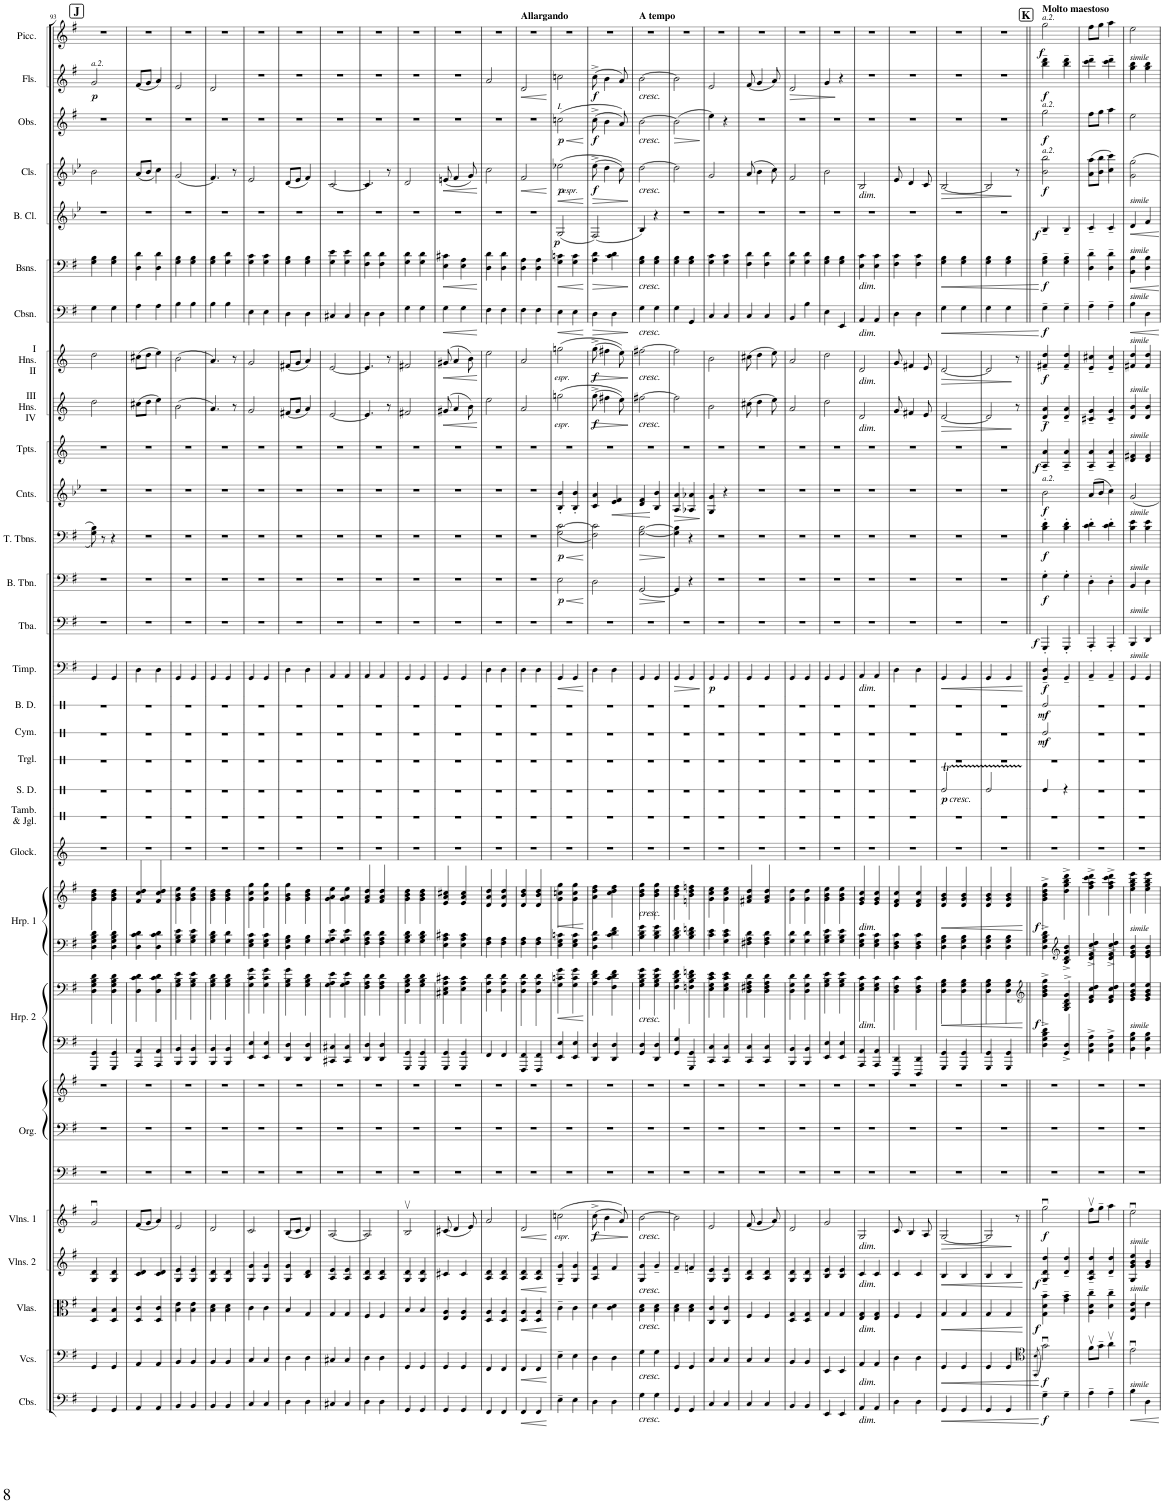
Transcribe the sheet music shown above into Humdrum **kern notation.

**kern	**dynam	**kern	**dynam	**kern	**dynam	**kern	**dynam	**kern	**dynam	**kern	**kern	**kern	**kern	**kern	**dynam	**kern	**kern	**dynam	**kern	**kern	**kern	**dynam	**kern	**kern	**dynam	**kern	**dynam	**kern	**dynam	**kern	**dynam	**kern	**dynam	**kern	**dynam	**kern	**dynam	**kern	**dynam	**kern	**dynam	**kern	**dynam	**kern	**dynam	**kern	**dynam	**kern	**dynam	**kern	**dynam	**kern	**dynam	**kern	**dynam	**kern	**dynam
*part29	*part29	*part28	*part28	*part27	*part27	*part26	*part26	*part25	*part25	*part24	*part24	*part24	*part23	*part23	*part23	*part22	*part22	*part22	*part21	*part20	*part19	*part19	*part18	*part17	*part17	*part16	*part16	*part15	*part15	*part14	*part14	*part13	*part13	*part12	*part12	*part11	*part11	*part10	*part10	*part9	*part9	*part8	*part8	*part7	*part7	*part6	*part6	*part5	*part5	*part4	*part4	*part3	*part3	*part2	*part2	*part1	*part1
*staff33	*staff33	*staff32	*staff32	*staff31	*staff31	*staff30	*staff30	*staff29	*staff29	*staff28	*staff27	*staff26	*staff25	*staff24	*staff24/25	*staff23	*staff22	*staff22/23	*staff21	*staff20	*staff19	*staff19	*staff18	*staff17	*staff17	*staff16	*staff16	*staff15	*staff15	*staff14	*staff14	*staff13	*staff13	*staff12	*staff12	*staff11	*staff11	*staff10	*staff10	*staff9	*staff9	*staff8	*staff8	*staff7	*staff7	*staff6	*staff6	*staff5	*staff5	*staff4	*staff4	*staff3	*staff3	*staff2	*staff2	*staff1	*staff1
*I"Contrabasses	*	*I"Violoncellos	*	*I"Violas	*	*I"Violins 2	*	*I"Violins 1	*	*I"Organ	*	*	*I"Harp 2	*	*	*I"Harp 1	*	*	*I"Glockenspiel	*I"Tambourine &amp; Jingles	*I"Snare Drum	*	*I"Triangle	*I"Cymbal	*	*I"Bass Drum	*	*I"Timpani	*	*I"Tuba	*	*I"Bass Trombone	*	*I"2 Tenor Trombones	*	*I"2 A Cornets	*	*I"2 F Trumpets	*	*I"III F Horns IV	*	*I"I F Horns II	*	*I"Contrabassoon	*	*I"2 Bassoons	*	*I"A Bass Clarinet	*	*I"2 A Clarinets	*	*I"2 Oboes	*	*I"2 Flutes	*	*I"Piccolo (II ad lib.)	*
*I'Cbs.	*	*I'Vcs.	*	*I'Vlas.	*	*I'Vlns. 2	*	*I'Vlns. 1	*	*I'Org.	*	*	*I'Hrp. 2	*	*	*I'Hrp. 1	*	*	*I'Glock.	*I'Tamb. &amp; Jgl.	*I'S. D.	*	*I'Trgl.	*I'Cym.	*	*I'B. D.	*	*I'Timp.	*	*I'Tba.	*	*I'B. Tbn.	*	*I'T. Tbns.	*	*I'Cnts.	*	*I'Tpts.	*	*I'III Hns. IV	*	*I'I Hns. II	*	*I'Cbsn.	*	*I'Bsns.	*	*I'B. Cl.	*	*I'Cls.	*	*I'Obs.	*	*I'Fls.	*	*I'Picc.	*
!!LO:PB:g=z
*clefF4	*	*clefF4	*	*clefC3	*	*clefG2	*	*clefG2	*	*clefF4	*clefF4	*clefG2	*clefF4	*clefF4	*	*clefF4	*clefG2	*	*clefG2	*clefX	*clefX	*	*clefX	*clefX	*	*clefX	*	*clefF4	*	*clefF4	*	*clefF4	*	*clefF4	*	*clefG2	*	*clefG2	*	*clefG2	*	*clefG2	*	*clefF4	*	*clefF4	*	*clefG2	*	*clefG2	*	*clefG2	*	*clefG2	*	*clefG2	*
*Trd7c12	*	*	*	*	*	*	*	*	*	*	*	*	*	*	*	*	*	*	*Trd-14c-24	*	*	*	*	*	*	*	*	*	*	*	*	*	*	*	*	*Trd2c3	*	*Trd-3c-5	*	*Trd4c7	*	*Trd4c7	*	*Trd7c12	*	*	*	*Trd9c15	*	*Trd2c3	*	*	*	*	*	*Trd-7c-12	*
*k[f#]	*	*k[f#]	*	*k[f#]	*	*k[f#]	*	*k[f#]	*	*k[f#]	*k[f#]	*k[f#]	*k[f#]	*k[f#]	*	*k[f#]	*k[f#]	*	*k[]	*k[]	*k[]	*	*k[]	*k[]	*	*k[]	*	*k[f#]	*	*k[f#]	*	*k[f#]	*	*k[f#]	*	*k[b-e-]	*	*k[]	*	*k[]	*	*k[]	*	*k[f#]	*	*k[f#]	*	*k[b-e-]	*	*k[b-e-]	*	*k[f#]	*	*k[f#]	*	*k[f#]	*
*M2/4	*	*M2/4	*	*M2/4	*	*M2/4	*	*M2/4	*	*M2/4	*M2/4	*M2/4	*M2/4	*M2/4	*	*M2/4	*M2/4	*	*M2/4	*M2/4	*M2/4	*	*M2/4	*M2/4	*	*M2/4	*	*M2/4	*	*M2/4	*	*M2/4	*	*M2/4	*	*M2/4	*	*M2/4	*	*M2/4	*	*M2/4	*	*M2/4	*	*M2/4	*	*M2/4	*	*M2/4	*	*M2/4	*	*M2/4	*	*M2/4	*
!!LO:REH:place=s1:a:B:cj:fs=14:t=J
=93	=93	=93	=93	=93	=93	=93	=93	=93	=93	=93	=93	=93	=93	=93	=93	=93	=93	=93	=93	=93	=93	=93	=93	=93	=93	=93	=93	=93	=93	=93	=93	=93	=93	=93	=93	=93	=93	=93	=93	=93	=93	=93	=93	=93	=93	=93	=93	=93	=93	=93	=93	=93	=93	=93	=93	=93	=93
!	!	!	!	!	!	!	!	!	!	!	!	!	!	!	!	!	!	!	!	!	!	!	!	!	!	!	!	!	!	!	!	!	!	!	!	!	!	!	!	!	!	!	!	!	!	!	!	!	!	!	!	!	!	!LO:TX:a:i:t=a.2.	!	!	!
!	!	!	!	!	!	!	!	!	!	!	!	!	!	!	!	!	!	!	!	!	!	!	!	!	!	!	!	!	!	!	!	!	!	!	!	!	!	!	!	!	!	!	!	!	!	!	!	!	!	!	!	!	!	!	!LO:DY:b	!	!
4GG'/	.	4GG'/	.	4D/' 4B/'	.	4G/' 4d/'	.	2gu/	.	2r	2r	2r	4GGG/ 4GG/	4GGG\ 4GG\ 4D\ 4G\ 4B\ 4d\	.	4D\ 4G\ 4B\ 4d\	4D\ 4G\ 4B\ 4d\ 4g\ 4b\ 4dd\	.	2r	2r	2r	.	2r	2r	.	2r	.	4GG/	.	2r	.	2r	.	8G\ 8B\	.	2r	.	2r	.	2dd\	.	2dd\	.	4G'\	.	4G\' 4B\'	.	2r	.	2b-\	.	2r	.	2g/	p	2r	.
.	.	.	.	.	.	.	.	.	.	.	.	.	.	.	.	.	.	.	.	.	.	.	.	.	.	.	.	.	.	.	.	.	.	8r	.	.	.	.	.	.	.	.	.	.	.	.	.	.	.	.	.	.	.	.	.	.	.
4GG'/	.	4GG'/	.	4D/' 4B/'	.	4G/' 4d/'	.	.	.	.	.	.	4GGG/ 4GG/	4GGG\ 4GG\ 4D\ 4G\ 4B\ 4d\	.	4D\ 4G\ 4B\ 4d\	4D\ 4G\ 4B\ 4d\ 4g\ 4b\ 4dd\	.	.	.	.	.	.	.	.	.	.	4GG/	.	.	.	.	.	4r	.	.	.	.	.	.	.	.	.	4G'\	.	4G\' 4B\'	.	.	.	.	.	.	.	.	.	.	.
=94	=94	=94	=94	=94	=94	=94	=94	=94	=94	=94	=94	=94	=94	=94	=94	=94	=94	=94	=94	=94	=94	=94	=94	=94	=94	=94	=94	=94	=94	=94	=94	=94	=94	=94	=94	=94	=94	=94	=94	=94	=94	=94	=94	=94	=94	=94	=94	=94	=94	=94	=94	=94	=94	=94	=94	=94	=94
4AA'/	.	4AA'/	.	4D/' 4c/'	.	4c/' 4d/'	.	(8f#/L	.	2r	2r	2r	4AAA/ 4AA/	4AAA\ 4AA\ 4D\ 4c\ 4d\	.	4D\ 4c\ 4d\	4D/ 4c/ 4d/ 4f#/ 4cc/ 4dd/	.	2r	2r	2r	.	2r	2r	.	2r	.	4D\	.	2r	.	2r	.	2r	.	2r	.	2r	.	(8cc#X\L	.	(8cc#X\L	.	4A'\	.	4D\' 4d\'	.	2r	.	(<8a/L	.	2r	.	(8f#/L	.	2r	.
.	.	.	.	.	.	.	.	8g/J	.	.	.	.	.	.	.	.	.	.	.	.	.	.	.	.	.	.	.	.	.	.	.	.	.	.	.	.	.	.	.	8dd\J	.	8dd\J	.	.	.	.	.	.	.	8b-/J	.	.	.	8g/J	.	.	.
4AA'/	.	4AA'/	.	4D/' 4c/'	.	4c/' 4d/'	.	4a/)	.	.	.	.	4AAA/ 4AA/	4AAA\ 4AA\ 4D\ 4c\ 4d\	.	4D\ 4c\ 4d\	4D/ 4c/ 4d/ 4f#/ 4cc/ 4dd/	.	.	.	.	.	.	.	.	.	.	4D\	.	.	.	.	.	.	.	.	.	.	.	4ee\)	.	4ee\)	.	4A'\	.	4D\' 4d\'	.	.	.	4cc\)	.	.	.	4a/)	.	.	.
=95	=95	=95	=95	=95	=95	=95	=95	=95	=95	=95	=95	=95	=95	=95	=95	=95	=95	=95	=95	=95	=95	=95	=95	=95	=95	=95	=95	=95	=95	=95	=95	=95	=95	=95	=95	=95	=95	=95	=95	=95	=95	=95	=95	=95	=95	=95	=95	=95	=95	=95	=95	=95	=95	=95	=95	=95	=95
4BB'/	.	4BB'/	.	4B\' 4e\'	.	4G/' 4e/'	.	2e/	.	2r	2r	2r	4BBB/ 4BB/	4BBB\ 4BB\ 4G\ 4B\ 4e\	.	4G\ 4B\ 4e\	4G\ 4B\ 4e\ 4g\ 4b\ 4ee\	.	2r	2r	2r	.	2r	2r	.	2r	.	4GG/	.	2r	.	2r	.	2r	.	2r	.	2r	.	(2b\	.	(2b\	.	4B'\	.	4G\' 4B\'	.	2r	.	(2g/	.	2r	.	2e/	.	2r	.
4BB'/	.	4BB'/	.	4B\' 4e\'	.	4G/' 4e/'	.	.	.	.	.	.	4BBB/ 4BB/	4BBB\ 4BB\ 4G\ 4B\ 4e\	.	4G\ 4B\ 4e\	4G\ 4B\ 4e\ 4g\ 4b\ 4ee\	.	.	.	.	.	.	.	.	.	.	4GG/	.	.	.	.	.	.	.	.	.	.	.	.	.	.	.	4B'\	.	4G\' 4B\'	.	.	.	.	.	.	.	.	.	.	.
=96	=96	=96	=96	=96	=96	=96	=96	=96	=96	=96	=96	=96	=96	=96	=96	=96	=96	=96	=96	=96	=96	=96	=96	=96	=96	=96	=96	=96	=96	=96	=96	=96	=96	=96	=96	=96	=96	=96	=96	=96	=96	=96	=96	=96	=96	=96	=96	=96	=96	=96	=96	=96	=96	=96	=96	=96	=96
!	!	!	!	!	!	!	!	!LO:N:head=open	!	!	!	!	!	!	!	!	!	!	!	!	!	!	!	!	!	!	!	!	!	!	!	!	!	!	!	!	!	!	!	!	!	!	!	!	!	!	!	!	!	!	!	!	!	!LO:N:head=open	!	!	!
4BB'/	.	4BB'/	.	4B\' 4d\'	.	4G/' 4d/'	.	2d/	.	2r	2r	2r	4BBB/ 4BB/	4BBB\ 4BB\ 4G\ 4B\ 4d\	.	4G\ 4B\ 4d\	4G\ 4B\ 4d\ 4g\ 4b\ 4dd\	.	2r	2r	2r	.	2r	2r	.	2r	.	4GG/	.	2r	.	2r	.	2r	.	2r	.	2r	.	4.a/)	.	4.a/)	.	4B'\	.	4G\' 4B\'	.	2r	.	4.f/)	.	2r	.	2d/	.	2r	.
4BB'/	.	4BB'/	.	4B\' 4d\'	.	4G/' 4d/'	.	.	.	.	.	.	4BBB/ 4BB/	4BBB\ 4BB\ 4G\ 4B\ 4d\	.	4G\ 4d\	4G\ 4d\ 4g\ 4b\ 4dd\	.	.	.	.	.	.	.	.	.	.	4GG/	.	.	.	.	.	.	.	.	.	.	.	.	.	.	.	4B'\	.	4G\' 4d\'	.	.	.	.	.	.	.	.	.	.	.
.	.	.	.	.	.	.	.	.	.	.	.	.	.	.	.	.	.	.	.	.	.	.	.	.	.	.	.	.	.	.	.	.	.	.	.	.	.	.	.	8r	.	8r	.	.	.	.	.	.	.	8r	.	.	.	.	.	.	.
=97	=97	=97	=97	=97	=97	=97	=97	=97	=97	=97	=97	=97	=97	=97	=97	=97	=97	=97	=97	=97	=97	=97	=97	=97	=97	=97	=97	=97	=97	=97	=97	=97	=97	=97	=97	=97	=97	=97	=97	=97	=97	=97	=97	=97	=97	=97	=97	=97	=97	=97	=97	=97	=97	=97	=97	=97	=97
4C'/	.	4C'/	.	4c'\	.	4G/' 4g/'	.	2c/	.	2r	2r	2r	4EE/ 4E/	4EE\ 4E\ 4G\ 4c\ 4g\	.	4E\ 4G\ 4c\	4E\ 4G\ 4c\ 4g\ 4cc\ 4gg\	.	2r	2r	2r	.	2r	2r	.	2r	.	4GG/	.	2r	.	2r	.	2r	.	2r	.	2r	.	2g/	.	2g/	.	4E'\	.	4G\' 4c\'	.	2r	.	2e-/	.	2r	.	2r	.	2r	.
4C'/	.	4C'/	.	4c'\	.	4G/' 4g/'	.	.	.	.	.	.	4EE/ 4E/	4EE\ 4E\ 4G\ 4c\ 4g\	.	4E\ 4G\ 4c\	4E\ 4G\ 4c\ 4g\ 4cc\ 4gg\	.	.	.	.	.	.	.	.	.	.	4GG/	.	.	.	.	.	.	.	.	.	.	.	.	.	.	.	4E'\	.	4G\' 4c\'	.	.	.	.	.	.	.	.	.	.	.
=98	=98	=98	=98	=98	=98	=98	=98	=98	=98	=98	=98	=98	=98	=98	=98	=98	=98	=98	=98	=98	=98	=98	=98	=98	=98	=98	=98	=98	=98	=98	=98	=98	=98	=98	=98	=98	=98	=98	=98	=98	=98	=98	=98	=98	=98	=98	=98	=98	=98	=98	=98	=98	=98	=98	=98	=98	=98
4D'\	.	4D'\	.	4B'/	.	4G/' 4g/'	.	(8B/L	.	2r	2r	2r	4DD/ 4D/	4DD\ 4D\ 4G\ 4B\ 4g\	.	4D\ 4G\ 4B\	4G\ 4B\ 4d\ 4g\ 4b\ 4gg\	.	2r	2r	2r	.	2r	2r	.	2r	.	4D\	.	2r	.	2r	.	2r	.	2r	.	2r	.	(8f#X/L	.	(8f#X/L	.	4D'\	.	4G\' 4B\'	.	2r	.	(8d/L	.	2r	.	2r	.	2r	.
.	.	.	.	.	.	.	.	8c/J	.	.	.	.	.	.	.	.	.	.	.	.	.	.	.	.	.	.	.	.	.	.	.	.	.	.	.	.	.	.	.	8g/J	.	8g/J	.	.	.	.	.	.	.	8e-/J	.	.	.	.	.	.	.
4D'\	.	4D'\	.	4G'/	.	4B/' 4d/'	.	4d/)	.	.	.	.	4DD/ 4D/	4DD\ 4D\ 4G\ 4B\ 4d\	.	4G\ 4B\	4G\ 4B\ 4g\ 4b\ 4dd\	.	.	.	.	.	.	.	.	.	.	4D\	.	.	.	.	.	.	.	.	.	.	.	4a/)	.	4a/)	.	4D'\	.	4G\' 4B\'	.	.	.	4f/)	.	.	.	.	.	.	.
=99	=99	=99	=99	=99	=99	=99	=99	=99	=99	=99	=99	=99	=99	=99	=99	=99	=99	=99	=99	=99	=99	=99	=99	=99	=99	=99	=99	=99	=99	=99	=99	=99	=99	=99	=99	=99	=99	=99	=99	=99	=99	=99	=99	=99	=99	=99	=99	=99	=99	=99	=99	=99	=99	=99	=99	=99	=99
4C#X'/	.	4C#X'/	.	4G'/	.	4A/' 4e/'	.	[2A/	.	2r	2r	2r	4CC#X/ 4C#X/	4CC#X\ 4C#X\ 4G\ 4A\ 4e\	.	4G\ 4A\ 4e\	4G\ 4A\ 4e\ 4g\ 4a\ 4ee\	.	2r	2r	2r	.	2r	2r	.	2r	.	4AA/	.	2r	.	2r	.	2r	.	2r	.	2r	.	[2e/	.	[2e/	.	4C#X'/	.	4G\' 4e\'	.	2r	.	[2c/	.	2r	.	2r	.	2r	.
4C#'/	.	4C#'/	.	4G'/	.	4A/' 4e/'	.	.	.	.	.	.	4CC#/ 4C#/	4CC#\ 4C#\ 4G\ 4A\ 4e\	.	4G\ 4A\ 4e\	4G\ 4A\ 4e\ 4g\ 4a\ 4ee\	.	.	.	.	.	.	.	.	.	.	4AA/	.	.	.	.	.	.	.	.	.	.	.	.	.	.	.	4C#'/	.	4G\' 4e\'	.	.	.	.	.	.	.	.	.	.	.
=100	=100	=100	=100	=100	=100	=100	=100	=100	=100	=100	=100	=100	=100	=100	=100	=100	=100	=100	=100	=100	=100	=100	=100	=100	=100	=100	=100	=100	=100	=100	=100	=100	=100	=100	=100	=100	=100	=100	=100	=100	=100	=100	=100	=100	=100	=100	=100	=100	=100	=100	=100	=100	=100	=100	=100	=100	=100
4D'\	.	4D'\	.	4F#'/	.	4A/' 4d/'	.	2A/]	.	2r	2r	2r	4DD/ 4D/	4DD\ 4D\ 4F#\ 4A\ 4d\	.	4F#\ 4A\ 4d\	4F#/ 4A/ 4d/ 4f#/ 4a/ 4dd/	.	2r	2r	2r	.	2r	2r	.	2r	.	4AA/	.	2r	.	2r	.	2r	.	2r	.	2r	.	4.e/]	.	4.e/]	.	4D'\	.	4F#\' 4d\'	.	2r	.	4.c/]	.	2r	.	2r	.	2r	.
4D'\	.	4D'\	.	4F#'/	.	4A/' 4d/'	.	.	.	.	.	.	4DD/ 4D/	4DD\ 4D\ 4F#\ 4A\ 4d\	.	4F#\ 4A\ 4d\	4F#/ 4A/ 4d/ 4f#/ 4a/ 4dd/	.	.	.	.	.	.	.	.	.	.	4AA/	.	.	.	.	.	.	.	.	.	.	.	.	.	.	.	4D'\	.	4F#\' 4d\'	.	.	.	.	.	.	.	.	.	.	.
.	.	.	.	.	.	.	.	.	.	.	.	.	.	.	.	.	.	.	.	.	.	.	.	.	.	.	.	.	.	.	.	.	.	.	.	.	.	.	.	8r	.	8r	.	.	.	.	.	.	.	8r	.	.	.	.	.	.	.
=101	=101	=101	=101	=101	=101	=101	=101	=101	=101	=101	=101	=101	=101	=101	=101	=101	=101	=101	=101	=101	=101	=101	=101	=101	=101	=101	=101	=101	=101	=101	=101	=101	=101	=101	=101	=101	=101	=101	=101	=101	=101	=101	=101	=101	=101	=101	=101	=101	=101	=101	=101	=101	=101	=101	=101	=101	=101
4GG'/	.	4GG'/	.	4B'/	.	4G/' 4d/'	.	2Bv/	.	2r	2r	2r	4GGG/ 4GG/	4GGG\ 4GG\ 4D\ 4G\ 4B\ 4d\	.	4G\ 4B\ 4d\	4G\ 4B\ 4d\ 4g\ 4b\ 4dd\	.	2r	2r	2r	.	2r	2r	.	2r	.	4GG/	.	2r	.	2r	.	2r	.	2r	.	2r	.	2f#X/	.	2f#X/	.	4G'\	.	4G\' 4d\'	.	2r	.	2d/	.	2r	.	2r	.	2r	.
4GG'/	.	4GG'/	.	4B'/	.	4G/' 4d/'	.	.	.	.	.	.	4GGG/ 4GG/	4GGG\ 4GG\ 4G\ 4B\ 4d\	.	4G\ 4B\ 4d\	4G\ 4B\ 4d\ 4g\ 4b\ 4dd\	.	.	.	.	.	.	.	.	.	.	4GG/	.	.	.	.	.	.	.	.	.	.	.	.	.	.	.	4G'\	.	4G\' 4d\'	.	.	.	.	.	.	.	.	.	.	.
=102	=102	=102	=102	=102	=102	=102	=102	=102	=102	=102	=102	=102	=102	=102	=102	=102	=102	=102	=102	=102	=102	=102	=102	=102	=102	=102	=102	=102	=102	=102	=102	=102	=102	=102	=102	=102	=102	=102	=102	=102	=102	=102	=102	=102	=102	=102	=102	=102	=102	=102	=102	=102	=102	=102	=102	=102	=102
!	!	!	!	!	!	!	!	!	!	!	!	!	!	!	!	!	!	!	!	!	!	!	!	!	!	!	!	!	!	!	!	!	!	!	!	!	!	!	!	!	!LO:HP:b	!	!LO:HP:b	!	!LO:HP:b	!	!LO:HP:b	!	!	!	!LO:HP:b	!	!	!	!	!	!
4GG'/	.	4GG'/	.	4E/' 4A/'	.	4c#X'/	.	(8c#X/	.	2r	2r	2r	4GGG/ 4GG/	4GGG\ 4GG\ 4C#X\ 4E\ 4A\ 4c#X\	.	4E\ 4A\ 4c#X\	4E/ 4A/ 4c#X/ 4e/ 4a/ 4cc#X/	.	2r	2r	2r	.	2r	2r	.	2r	.	4GG/	.	2r	.	2r	.	2r	.	2r	.	2r	.	(8g#X/	<	(8g#X/	<	4G'\	<	4E\' 4c#X\'	<	2r	.	(8en/	<	2r	.	2r	.	2r	.
.	.	.	.	.	.	.	.	4d/	.	.	.	.	.	.	.	.	.	.	.	.	.	.	.	.	.	.	.	.	.	.	.	.	.	.	.	.	.	.	.	4a/	.	4a/	.	.	.	.	.	.	.	4f/	.	.	.	.	.	.	.
4GG'/	.	4GG'/	.	4E/' 4A/'	.	4c#'/	.	.	.	.	.	.	4GGG/ 4GG/	4GGG\ 4GG\ 4E\ 4A\ 4c#\	.	4E\ 4A\ 4c#\	4E/ 4A/ 4c#/ 4e/ 4a/ 4cc#/	.	.	.	.	.	.	.	.	.	.	4GG/	.	.	.	.	.	.	.	.	.	.	.	.	.	.	.	4G'\	.	4E\' 4A\'	.	.	.	.	.	.	.	.	.	.	.
.	.	.	.	.	.	.	.	8e/)	.	.	.	.	.	.	.	.	.	.	.	.	.	.	.	.	.	.	.	.	.	.	.	.	.	.	.	.	.	.	.	8b\)	.	8b\)	.	.	.	.	.	.	.	8g/)	.	.	.	.	.	.	.
.	.	.	.	.	.	.	.	.	.	.	.	.	.	.	.	.	.	.	.	.	.	.	.	.	.	.	.	.	.	.	.	.	.	.	.	.	.	.	.	.	[	.	[	.	[	.	[	.	.	.	[	.	.	.	.	.	.
=103	=103	=103	=103	=103	=103	=103	=103	=103	=103	=103	=103	=103	=103	=103	=103	=103	=103	=103	=103	=103	=103	=103	=103	=103	=103	=103	=103	=103	=103	=103	=103	=103	=103	=103	=103	=103	=103	=103	=103	=103	=103	=103	=103	=103	=103	=103	=103	=103	=103	=103	=103	=103	=103	=103	=103	=103	=103
4FF#'/	.	4FF#'/	.	4D/' 4A/'	.	4A/' 4d/'	.	2a/	.	2r	2r	2r	4FF#/	4FF#\ 4D\ 4A\ 4d\	.	4F#\ 4A\	4F#/ 4A/ 4d/ 4a/ 4dd/	.	2r	2r	2r	.	2r	2r	.	2r	.	4D\	.	2r	.	2r	.	2r	.	2r	.	2r	.	2ee\	.	2ee\	.	4F#'\	.	4D\' 4d\'	.	2r	.	2cc\	.	2r	.	2a/	.	2r	.
4FF#'/	.	4FF#'/	.	4D/' 4A/'	.	4A/' 4d/'	.	.	.	.	.	.	4FF#/	4FF#\ 4D\ 4A\ 4d\	.	4F#\ 4A\	4F#/ 4A/ 4d/ 4a/ 4dd/	.	.	.	.	.	.	.	.	.	.	4D\	.	.	.	.	.	.	.	.	.	.	.	.	.	.	.	4F#'\	.	4D\' 4d\'	.	.	.	.	.	.	.	.	.	.	.
=104	=104	=104	=104	=104	=104	=104	=104	=104	=104	=104	=104	=104	=104	=104	=104	=104	=104	=104	=104	=104	=104	=104	=104	=104	=104	=104	=104	=104	=104	=104	=104	=104	=104	=104	=104	=104	=104	=104	=104	=104	=104	=104	=104	=104	=104	=104	=104	=104	=104	=104	=104	=104	=104	=104	=104	=104	=104
!	!	!	!	!	!	!	!	!	!	!	!	!	!	!	!	!	!	!	!	!	!	!	!	!	!	!	!	!	!	!	!	!	!	!	!	!	!	!	!	!	!	!	!	!	!	!	!	!	!	!	!	!	!	!	!	!LO:TX:a:B:t=Allargando	!
!	!LO:HP:b	!	!LO:HP:b	!	!LO:HP:b	!	!LO:HP:b	!	!LO:HP:b	!	!	!	!	!	!	!	!	!	!	!	!	!	!	!	!	!	!	!	!	!	!	!	!	!	!	!	!	!	!	!	!	!	!	!	!	!	!	!	!	!	!LO:HP:b	!	!	!	!LO:HP:b	!	!
4FF#'/	<	4FF#'/	<	4D/' 4A/'	<	4A/' 4d/'	<	2d/	<	2r	2r	2r	4FFF#/ 4FF#/	4FFF#\ 4FF#\ 4D\ 4A\ 4d\	.	4F#\ 4A\	4F#/ 4A/ 4d/ 4b/ 4dd/	.	2r	2r	2r	.	2r	2r	.	2r	.	4D\	.	2r	.	2r	.	2r	.	2r	.	2r	.	2a/	.	2a/	.	4F#'\	.	4D\' 4A\'	.	2r	.	2f/	<	2r	.	2d/	<	2r	.
4FF#'/	.	4FF#'/	.	4D/' 4A/'	.	4A/' 4d/'	.	.	.	.	.	.	4FFF#/ 4FF#/	4FFF#\ 4FF#\ 4D\ 4A\ 4d\	.	4F#\ 4A\	4F#/ 4A/ 4d/ 4b/ 4dd/	.	.	.	.	.	.	.	.	.	.	4D\	.	.	.	.	.	.	.	.	.	.	.	.	.	.	.	4F#'\	.	4D\' 4A\'	.	.	.	.	.	.	.	.	.	.	.
.	.	.	.	.	.	.	.	.	.	.	.	.	.	.	.	.	.	.	.	.	.	.	.	.	.	.	.	.	.	.	.	.	.	.	.	.	.	.	.	.	.	.	.	.	.	.	.	.	.	.	[	.	.	.	[	.	.
=105	=105	=105	=105	=105	=105	=105	=105	=105	=105	=105	=105	=105	=105	=105	=105	=105	=105	=105	=105	=105	=105	=105	=105	=105	=105	=105	=105	=105	=105	=105	=105	=105	=105	=105	=105	=105	=105	=105	=105	=105	=105	=105	=105	=105	=105	=105	=105	=105	=105	=105	=105	=105	=105	=105	=105	=105	=105
!	!	!	!	!	!	!	!	!	!	!	!	!	!	!	!	!	!	!	!	!	!	!	!	!	!	!	!	!	!	!	!	!	!	!	!	!	!	!	!	!	!	!	!	!	!	!	!	!	!	!	!	!LO:TX:a:i:t=I.	!	!	!	!	!
!	!	!	!	!	!	!	!	!	!	!	!	!	!	!	!	!	!	!	!	!	!	!	!	!	!	!	!	!	!	!	!	!	!	!	!	!	!	!	!	!	!	!	!	!	!	!	!	!	!	!LO:TX:b:i:t=espr.	!	!	!	!	!	!	!
!	!	!	!	!	!	!	!	!	!	!	!	!	!	!	!	!	!	!	!	!	!	!	!	!	!	!	!	!	!	!	!	!	!	!	!	!	!	!	!	!	!	!LO:TX:b:i:t=espr.	!	!	!	!	!	!	!	!	!	!	!	!	!	!	!
!	!	!	!	!	!	!	!	!	!	!	!	!	!	!	!	!	!	!	!	!	!	!	!	!	!	!	!	!	!	!	!	!	!	!	!	!	!	!	!	!LO:TX:b:i:t=espr.	!	!	!	!	!	!	!	!	!	!	!	!	!	!	!	!	!
!	!	!	!	!	!	!	!	!LO:TX:b:i:t=espr.	!	!	!	!	!	!	!	!	!	!	!	!	!	!	!	!	!	!	!	!	!	!	!	!	!	!	!	!	!	!	!	!	!	!	!	!	!	!	!	!	!	!	!	!	!	!	!	!	!
!	!	!	!	!	!	!	!	!	!	!	!	!	!	!	!LO:HP:b	!	!	!LO:HP:b	!	!	!	!	!	!	!	!	!	!	!LO:HP:b	!	!	!	!LO:HP:b	!	!LO:HP:b	!	!	!	!	!	!	!	!	!	!LO:HP:b	!	!LO:HP:b	!	!LO:HP:b	!	!	!	!LO:HP:b	!	!	!	!
!	!	!	!	!	!	!	!	!	!	!	!	!	!	!	!	!	!	!	!	!	!	!	!	!	!	!	!	!	!	!	!	!	!LO:DY:n=1:b	!	!LO:DY:n=1:b	!	!	!	!	!	!	!	!	!	!	!	!	!	!LO:DY:n=1:b	!	!LO:DY:b	!	!LO:DY:n=1:b	!	!	!	!
4E~\	.	4E~\	.	4c~\	.	4G/~ 4g/~	.	(2ccn\	.	2r	2r	2r	4EE/ 4E/	4EE\ 4E\ 4G\ 4cn\ 4g\	<	4E\ 4G\ 4cn\	4E\ 4G\ 4c\ 4g\ 4ccn\ 4gg\	<	2r	2r	2r	.	2r	2r	.	2r	.	4GG/	<	2r	.	2E\	< p	(<2G\ [2c\	< p	4B-/' 4b-/'	.	2r	.	(2ggn\	.	(2ggn\	.	4E'\	<	4G\' 4cn\'	<	(2G/	< p	(2ee-X\	p	(2ccn\	< p	2ccn\	.	2r	.
4E'\	.	4E'\	.	4c'\	.	4G/' 4g/'	.	.	.	.	.	.	4EE/ 4E/	4EE\ 4E\ 4G\ 4c\ 4g\	.	4E\ 4G\ 4c\	4E\ 4G\ 4c\ 4g\ 4cc\ 4gg\	.	.	.	.	.	.	.	.	.	.	4GG/	.	.	.	.	.	.	.	4B-/' 4b-/'	.	.	.	.	.	.	.	4E'\	.	4G\' 4c\'	.	.	.	.	.	.	.	.	.	.	.
.	.	.	.	.	.	.	.	.	.	.	.	.	.	.	.	.	.	.	.	.	.	.	.	.	.	.	.	.	[	.	.	.	[	.	[	.	.	.	.	.	.	.	.	.	[	.	[	.	[	.	.	.	[	.	.	.	.
=106	=106	=106	=106	=106	=106	=106	=106	=106	=106	=106	=106	=106	=106	=106	=106	=106	=106	=106	=106	=106	=106	=106	=106	=106	=106	=106	=106	=106	=106	=106	=106	=106	=106	=106	=106	=106	=106	=106	=106	=106	=106	=106	=106	=106	=106	=106	=106	=106	=106	=106	=106	=106	=106	=106	=106	=106	=106
!	!	!	!	!	!	!	!	!	!LO:DY:b	!	!	!	!	!	!	!	!	!	!	!	!	!	!	!	!	!	!	!	!	!	!	!	!	!	!	!	!	!	!	!	!LO:DY:b	!	!LO:DY:b	!	!LO:HP:b	!	!LO:HP:b	!	!LO:HP:b	!	!LO:DY:b	!	!LO:DY:b	!	!LO:DY:b	!	!
4D'\	.	4D'\	.	4d'\	.	4A/' 4f#/'	.	(8cc^\	f	2r	2r	2r	4DD/ 4D/	4DD\ 4D\ 4A\ 4d\ 4f#\	.	4D\ 4A\ 4d\	4D\ 4A\ 4d\ 4a\ 4dd\ 4ff#\	.	2r	2r	2r	.	2r	2r	.	2r	.	4D\	.	2r	.	2D\	.	2F#\ 2c\])	.	4c/' 4a/'	.	2r	.	(8gg^\	f	(8gg^\	f	4D'\	>	4A\' 4d\'	>	(2F/)	>	(8ee-^\	f	(8cc^\	f	(8cc^\	f	2r	.
!	!	!	!	!	!	!	!	!	!LO:HP:b	!	!	!	!	!	!	!	!	!	!	!	!	!	!	!	!	!	!	!	!	!	!	!	!	!	!	!	!	!	!	!	!LO:HP:b	!	!LO:HP:b	!	!	!	!	!	!	!	!	!	!	!	!	!	!
.	.	.	.	.	.	.	.	4b\	>	.	.	.	.	.	.	.	.	.	.	.	.	.	.	.	.	.	.	.	.	.	.	.	.	.	.	.	.	.	.	4ff#X\	>	4ff#X\	>	.	.	.	.	.	.	4dd\	.	4b\	.	4b\	.	.	.
!	!	!	!	!	!	!	!	!	!	!	!	!	!	!	!	!	!	!	!	!	!	!	!	!	!	!	!	!	!	!	!	!	!	!	!	!	!LO:HP:b	!	!	!	!	!	!	!	!	!	!	!	!	!	!	!	!	!	!	!	!
4D'\	.	4D'\	.	4c\' 4d\'	.	4f#'/	.	.	.	.	.	.	4DD/ 4D/	4DD\ 4D\ 4F#\ 4c\ 4d\ 4f#\	.	4c\ 4d\ 4f#\	4c\ 4d\ 4f#\ 4cc\ 4dd\ 4ff#\	.	.	.	.	.	.	.	.	.	.	4D\	.	.	.	.	.	.	.	4e-/' 4f/'	<	.	.	.	.	.	.	4D'\	.	4c\' 4d\'	.	.	.	.	.	.	.	.	.	.	.
.	.	.	.	.	.	.	.	8a/))	.	.	.	.	.	.	.	.	.	.	.	.	.	.	.	.	.	.	.	.	.	.	.	.	.	.	.	.	.	.	.	8ee\))	.	8ee\))	.	.	.	.	.	.	.	8cc\))	.	8a/))	.	8a/)	.	.	.
.	.	.	.	.	.	.	.	.	[	.	.	.	.	.	.	.	.	.	.	.	.	.	.	.	.	.	.	.	.	.	.	.	.	.	.	.	.	.	.	.	]	.	]	.	]	.	]	.	]	.	.	.	.	.	.	.	.
=107	=107	=107	=107	=107	=107	=107	=107	=107	=107	=107	=107	=107	=107	=107	=107	=107	=107	=107	=107	=107	=107	=107	=107	=107	=107	=107	=107	=107	=107	=107	=107	=107	=107	=107	=107	=107	=107	=107	=107	=107	=107	=107	=107	=107	=107	=107	=107	=107	=107	=107	=107	=107	=107	=107	=107	=107	=107
!	!	!	!	!	!	!	!	!	!	!	!	!	!	!	!	!	!	!	!	!	!	!	!	!	!	!	!	!	!	!	!	!	!	!	!	!	!	!	!	!	!	!	!	!	!	!	!	!	!	!	!	!	!	!	!	!LO:TX:a:B:t=A tempo	!
!	!	!	!	!	!	!	!	!	!	!	!	!	!	!	!	!	!	!	!	!	!	!	!	!	!	!	!	!	!	!	!	!	!	!	!	!	!	!	!	!	!	!	!	!	!	!	!	!	!	!	!	!	!	!LO:TX:b:i:t=cresc.	!	!	!
!	!	!	!	!	!	!	!	!	!	!	!	!	!	!	!	!	!	!	!	!	!	!	!	!	!	!	!	!	!	!	!	!	!	!	!	!	!	!	!	!	!	!	!	!	!	!	!	!	!	!	!	!LO:TX:b:i:t=cresc.	!	!	!	!	!
!	!	!	!	!	!	!	!	!	!	!	!	!	!	!	!	!	!	!	!	!	!	!	!	!	!	!	!	!	!	!	!	!	!	!	!	!	!	!	!	!	!	!	!	!	!	!	!	!	!	!LO:TX:b:i:t=cresc.	!	!	!	!	!	!	!
!	!	!	!	!	!	!	!	!	!	!	!	!	!	!	!	!	!	!	!	!	!	!	!	!	!	!	!	!	!	!	!	!	!	!	!	!	!	!	!	!	!	!	!	!	!	!LO:TX:b:i:t=cresc.	!	!	!	!	!	!	!	!	!	!	!
!	!	!	!	!	!	!	!	!	!	!	!	!	!	!	!	!	!	!	!	!	!	!	!	!	!	!	!	!	!	!	!	!	!	!	!	!	!	!	!	!	!	!	!	!LO:TX:b:i:t=cresc.	!	!	!	!	!	!	!	!	!	!	!	!	!
!	!	!	!	!	!	!	!	!	!	!	!	!	!	!	!	!	!	!	!	!	!	!	!	!	!	!	!	!	!	!	!	!	!	!	!	!	!	!	!	!	!	!LO:TX:b:i:t=cresc.	!	!	!	!	!	!	!	!	!	!	!	!	!	!	!
!	!	!	!	!	!	!	!	!	!	!	!	!	!	!	!	!	!	!	!	!	!	!	!	!	!	!	!	!	!	!	!	!	!	!	!	!	!	!	!	!LO:TX:b:i:t=cresc.	!	!	!	!	!	!	!	!	!	!	!	!	!	!	!	!	!
!	!	!	!	!	!	!	!	!	!	!	!	!	!	!	!	!	!LO:TX:b:i:t=cresc.	!	!	!	!	!	!	!	!	!	!	!	!	!	!	!	!	!	!	!	!	!	!	!	!	!	!	!	!	!	!	!	!	!	!	!	!	!	!	!	!
!	!	!	!	!	!	!	!	!	!	!	!	!	!	!LO:TX:b:i:t=cresc.	!	!	!	!	!	!	!	!	!	!	!	!	!	!	!	!	!	!	!	!	!	!	!	!	!	!	!	!	!	!	!	!	!	!	!	!	!	!	!	!	!	!	!
!	!	!	!	!	!	!	!	!LO:TX:b:i:t=cresc.	!	!	!	!	!	!	!	!	!	!	!	!	!	!	!	!	!	!	!	!	!	!	!	!	!	!	!	!	!	!	!	!	!	!	!	!	!	!	!	!	!	!	!	!	!	!	!	!	!
!	!	!	!	!	!	!LO:TX:b:i:t=cresc.	!	!	!	!	!	!	!	!	!	!	!	!	!	!	!	!	!	!	!	!	!	!	!	!	!	!	!	!	!	!	!	!	!	!	!	!	!	!	!	!	!	!	!	!	!	!	!	!	!	!	!
!	!	!	!	!LO:TX:b:i:t=cresc.	!	!	!	!	!	!	!	!	!	!	!	!	!	!	!	!	!	!	!	!	!	!	!	!	!	!	!	!	!	!	!	!	!	!	!	!	!	!	!	!	!	!	!	!	!	!	!	!	!	!	!	!	!
!	!	!LO:TX:b:i:t=cresc.	!	!	!	!	!	!	!	!	!	!	!	!	!	!	!	!	!	!	!	!	!	!	!	!	!	!	!	!	!	!	!	!	!	!	!	!	!	!	!	!	!	!	!	!	!	!	!	!	!	!	!	!	!	!	!
!LO:TX:b:i:t=cresc.	!	!	!	!	!	!	!	!	!	!	!	!	!	!	!	!	!	!	!	!	!	!	!	!	!	!	!	!	!	!	!	!	!	!	!	!	!	!	!	!	!	!	!	!	!	!	!	!	!	!	!	!	!	!	!	!	!
!	!	!	!	!	!	!	!	!	!	!	!	!	!	!	!	!	!	!	!	!	!	!	!	!	!	!	!	!	!	!	!	!	!LO:HP:b	!	!LO:HP:b	!	!	!	!	!	!	!	!	!	!	!	!	!	!	!	!	!	!	!	!	!	!
4G'\	.	4G'\	.	4B\' 4d\'	.	4G/' 4g/'	.	[2b\	.	2r	2r	2r	4GG/ 4D/	4GG\ 4D\ 4G\ 4B\ 4d\ 4g\	.	4B\ 4d\ 4g\	4B\ 4d\ 4g\ 4b\ 4dd\ 4gg\	.	2r	2r	2r	.	2r	2r	.	2r	.	4GG/	.	2r	.	[2GG/	>	[2G\ [2B\	>	4d/' 4f/'	.	2r	.	[2ff#X\	.	[2ff#X\	.	4G'\	.	4G\' 4B\'	.	4B-/)	.	[2dd\	.	[2b\	.	[2b\	.	2r	.
4G\	.	4G\	.	4B\ 4d\	.	4g~/	.	.	.	.	.	.	4DD/ 4D/	4DD\ 4D\ 4G\ 4B\ 4d\ 4g\	.	4B\ 4d\ 4g\	4B\ 4d\ 4g\ 4b\ 4dd\ 4gg\	.	.	.	.	.	.	.	.	.	.	4GG/	.	.	.	.	.	.	.	4B-/ 4b-/	[	.	.	.	.	.	.	4G'\	.	4G\' 4B\'	.	4r	.	.	.	.	.	.	.	.	.
.	.	.	.	.	.	.	.	.	.	.	.	.	.	.	.	.	.	.	.	.	.	.	.	.	.	.	.	.	.	.	.	.	]	.	]	.	.	.	.	.	.	.	.	.	.	.	.	.	.	.	.	.	.	.	.	.	.
=108	=108	=108	=108	=108	=108	=108	=108	=108	=108	=108	=108	=108	=108	=108	=108	=108	=108	=108	=108	=108	=108	=108	=108	=108	=108	=108	=108	=108	=108	=108	=108	=108	=108	=108	=108	=108	=108	=108	=108	=108	=108	=108	=108	=108	=108	=108	=108	=108	=108	=108	=108	=108	=108	=108	=108	=108	=108
!	!	!	!	!	!	!	!	!	!	!	!	!	!	!	!	!	!	!	!	!	!	!	!	!	!	!	!	!	!LO:HP:b	!	!	!	!	!	!	!	!LO:HP:b	!	!	!	!	!	!	!	!	!	!	!	!	!	!	!	!LO:HP:b	!	!	!	!
4GG'/	.	4GG'/	.	4B\ 4d\	.	4f#~/	.	2b\]	.	2r	2r	2r	4GG/ 4G/	4GG\ 4F#\ 4G\ 4B\ 4d\ 4f#\	.	4B\ 4d\ 4f#\	4B\ 4d\ 4f#\ 4b\ 4dd\ 4ff#\	.	2r	2r	2r	.	2r	2r	.	2r	.	4GG/	>	2r	.	4GG/]	.	4G\] 4B\]	.	4A/ 4a/	>	2r	.	2ff#\]	.	2ff#\]	.	4G'\	.	4G\' 4B\'	.	2r	.	2dd\]	.	(2b\]	>	2b\]	.	2r	.
4GG'/	.	4GG'/	.	4B\ 4d\	.	4fn~/	.	.	.	.	.	.	4GGG/ 4GG/	4GGG\ 4GG\ 4Fn\ 4B\ 4d\ 4fn\	.	4B\ 4d\ 4fn\	4B\ 4d\ 4fn\ 4b\ 4dd\ 4ffn\	.	.	.	.	.	.	.	.	.	.	4GG/	.	.	.	4r	.	4r	.	4A-X/ 4a-X/	.	.	.	.	.	.	.	4GG'/	.	4G\' 4B\'	.	.	.	.	.	.	.	.	.	.	.
.	.	.	.	.	.	.	.	.	.	.	.	.	.	.	.	.	.	.	.	.	.	.	.	.	.	.	.	.	]	.	.	.	.	.	.	.	]	.	.	.	.	.	.	.	.	.	.	.	.	.	.	.	]	.	.	.	.
=109	=109	=109	=109	=109	=109	=109	=109	=109	=109	=109	=109	=109	=109	=109	=109	=109	=109	=109	=109	=109	=109	=109	=109	=109	=109	=109	=109	=109	=109	=109	=109	=109	=109	=109	=109	=109	=109	=109	=109	=109	=109	=109	=109	=109	=109	=109	=109	=109	=109	=109	=109	=109	=109	=109	=109	=109	=109
!	!	!	!	!	!	!	!	!	!	!	!	!	!	!	!	!	!	!	!	!	!	!	!	!	!	!	!	!	!LO:DY:b	!	!	!	!	!	!	!	!	!	!	!	!	!	!	!	!	!	!	!	!	!	!	!	!	!	!	!	!
4C'/	.	4C'/	.	4C/' 4c/'	.	4G/' 4e/'	.	2e/	.	2r	2r	2r	4CC/ 4C/	4CC\ 4C\ 4E\ 4G\ 4c\ 4e\	.	4c\ 4e\	4c\ 4e\ 4g\ 4cc\ 4ee\	.	2r	2r	2r	.	2r	2r	.	2r	.	4GG/	p	2r	.	2r	.	2r	.	4G/ 4g/	.	2r	.	2b\	.	2b\	.	4C'/	.	4G\' 4c\'	.	2r	.	2g/	.	4ee\)	.	2e/	.	2r	.
4C'/	.	4C'/	.	4C/' 4c/'	.	4G/' 4e/'	.	.	.	.	.	.	4CC/ 4C/	4CC\ 4C\ 4E\ 4G\ 4c\ 4e\	.	4G\ 4c\ 4e\	4G\ 4c\ 4e\ 4g\ 4cc\ 4ee\	.	.	.	.	.	.	.	.	.	.	4GG/	.	.	.	.	.	.	.	4r	.	.	.	.	.	.	.	4C'/	.	4G\' 4c\'	.	.	.	.	.	4r	.	.	.	.	.
=110	=110	=110	=110	=110	=110	=110	=110	=110	=110	=110	=110	=110	=110	=110	=110	=110	=110	=110	=110	=110	=110	=110	=110	=110	=110	=110	=110	=110	=110	=110	=110	=110	=110	=110	=110	=110	=110	=110	=110	=110	=110	=110	=110	=110	=110	=110	=110	=110	=110	=110	=110	=110	=110	=110	=110	=110	=110
4C'/	.	4C'/	.	4F#'/	.	4A/' 4d/'	.	(8f#/	.	2r	2r	2r	4CC/ 4C/	4CC\ 4C\ 4D\ 4F#X\ 4A\ 4d\	.	4F#X\ 4A\ 4d\	4F#/ 4A/ 4d/ 4f#X/ 4a/ 4dd/	.	2r	2r	2r	.	2r	2r	.	2r	.	4GG/	.	2r	.	2r	.	2r	.	2r	.	2r	.	(8cc#X\	.	(8cc#X\	.	4C'/	.	4F#\' 4d\'	.	2r	.	(8a/	.	2r	.	(8f#/	.	2r	.
.	.	.	.	.	.	.	.	4g/	.	.	.	.	.	.	.	.	.	.	.	.	.	.	.	.	.	.	.	.	.	.	.	.	.	.	.	.	.	.	.	4dd\	.	4dd\	.	.	.	.	.	.	.	4b-\	.	.	.	4g/	.	.	.
4C'/	.	4C'/	.	4F#'/	.	4A/' 4d/'	.	.	.	.	.	.	4CC/ 4C/	4CC\ 4C\ 4D\ 4F#\ 4A\ 4d\	.	4F#\ 4A\ 4d\	4F#/ 4A/ 4d/ 4f#/ 4a/ 4dd/	.	.	.	.	.	.	.	.	.	.	4GG/	.	.	.	.	.	.	.	.	.	.	.	.	.	.	.	4C'/	.	4F#\' 4d\'	.	.	.	.	.	.	.	.	.	.	.
.	.	.	.	.	.	.	.	8a/)	.	.	.	.	.	.	.	.	.	.	.	.	.	.	.	.	.	.	.	.	.	.	.	.	.	.	.	.	.	.	.	8ee\)	.	8ee\)	.	.	.	.	.	.	.	8cc\)	.	.	.	8a/)	.	.	.
=111	=111	=111	=111	=111	=111	=111	=111	=111	=111	=111	=111	=111	=111	=111	=111	=111	=111	=111	=111	=111	=111	=111	=111	=111	=111	=111	=111	=111	=111	=111	=111	=111	=111	=111	=111	=111	=111	=111	=111	=111	=111	=111	=111	=111	=111	=111	=111	=111	=111	=111	=111	=111	=111	=111	=111	=111	=111
!	!	!	!	!	!	!	!	!	!	!	!	!	!	!	!	!	!	!	!	!	!	!	!	!	!	!	!	!	!	!	!	!	!	!	!	!	!	!	!	!	!	!	!	!	!	!	!	!	!	!	!	!	!	!	!LO:HP:b	!	!
4BB'/	.	4BB'/	.	4D/' 4G/'	.	4G/' 4d/'	.	2d/	.	2r	2r	2r	4BBB/ 4BB/	4BBB\ 4BB\ 4D\ 4G\ 4d\	.	4G\ 4d\	4G\ 4d\ 4g\ 4dd\	.	2r	2r	2r	.	2r	2r	.	2r	.	4GG/	.	2r	.	2r	.	2r	.	2r	.	2r	.	2a/	.	2a/	.	4BB'/	.	4G\' 4d\'	.	2r	.	2f/	.	2r	.	2d/	>	2r	.
4BB'/	.	4BB'/	.	4D/' 4G/'	.	4G/' 4d/'	.	.	.	.	.	.	4BBB/ 4BB/	4BBB\ 4BB\ 4D\ 4G\ 4d\	.	4G\ 4d\	4G\ 4d\ 4g\ 4dd\	.	.	.	.	.	.	.	.	.	.	4GG/	.	.	.	.	.	.	.	.	.	.	.	.	.	.	.	4B'\	.	4G\' 4d\'	.	.	.	.	.	.	.	.	.	.	.
=112	=112	=112	=112	=112	=112	=112	=112	=112	=112	=112	=112	=112	=112	=112	=112	=112	=112	=112	=112	=112	=112	=112	=112	=112	=112	=112	=112	=112	=112	=112	=112	=112	=112	=112	=112	=112	=112	=112	=112	=112	=112	=112	=112	=112	=112	=112	=112	=112	=112	=112	=112	=112	=112	=112	=112	=112	=112
4EE'/	.	4EE'/	.	4G'/	.	4B/' 4e/'	.	2g/	.	2r	2r	2r	4EE/ 4E/	4EE\ 4E\ 4G\ 4B\ 4e\	.	4G\ 4B\ 4e\	4G\ 4B\ 4e\ 4g\ 4b\ 4ee\	.	2r	2r	2r	.	2r	2r	.	2r	.	4GG/	.	2r	.	2r	.	2r	.	2r	.	2r	.	2dd\	.	2dd\	.	4E'\	.	4G\' 4B\'	.	2r	.	2b-\	.	2r	.	4g/	.	2r	.
4EE'/	.	4EE'/	.	4G'/	.	4B/' 4e/'	.	.	.	.	.	.	4EE/ 4E/	4EE\ 4E\ 4G\ 4B\ 4e\	.	4G\ 4B\ 4e\	4G\ 4B\ 4e\ 4g\ 4b\ 4ee\	.	.	.	.	.	.	.	.	.	.	4GG/	.	.	.	.	.	.	.	.	.	.	.	.	.	.	.	4EE'/	.	4G\' 4B\'	.	.	.	.	.	.	.	4r	]	.	.
=113	=113	=113	=113	=113	=113	=113	=113	=113	=113	=113	=113	=113	=113	=113	=113	=113	=113	=113	=113	=113	=113	=113	=113	=113	=113	=113	=113	=113	=113	=113	=113	=113	=113	=113	=113	=113	=113	=113	=113	=113	=113	=113	=113	=113	=113	=113	=113	=113	=113	=113	=113	=113	=113	=113	=113	=113	=113
!	!	!	!	!	!	!	!	!	!	!	!	!	!	!	!	!	!	!	!	!	!	!	!	!	!	!	!	!	!	!	!	!	!	!	!	!	!	!	!	!	!	!	!	!	!	!	!	!	!	!LO:TX:b:i:t=dim.	!	!	!	!	!	!	!
!	!	!	!	!	!	!	!	!	!	!	!	!	!	!	!	!	!	!	!	!	!	!	!	!	!	!	!	!	!	!	!	!	!	!	!	!	!	!	!	!	!	!	!	!	!	!LO:TX:b:i:t=dim.	!	!	!	!	!	!	!	!	!	!	!
!	!	!	!	!	!	!	!	!	!	!	!	!	!	!	!	!	!	!	!	!	!	!	!	!	!	!	!	!	!	!	!	!	!	!	!	!	!	!	!	!	!	!	!	!LO:TX:b:i:t=dim.	!	!	!	!	!	!	!	!	!	!	!	!	!
!	!	!	!	!	!	!	!	!	!	!	!	!	!	!	!	!	!	!	!	!	!	!	!	!	!	!	!	!	!	!	!	!	!	!	!	!	!	!	!	!	!	!LO:TX:b:i:t=dim.	!	!	!	!	!	!	!	!	!	!	!	!	!	!	!
!	!	!	!	!	!	!	!	!	!	!	!	!	!	!	!	!	!	!	!	!	!	!	!	!	!	!	!	!	!	!	!	!	!	!	!	!	!	!	!	!LO:TX:b:i:t=dim.	!	!	!	!	!	!	!	!	!	!	!	!	!	!	!	!	!
!	!	!	!	!	!	!	!	!	!	!	!	!	!	!	!	!	!	!	!	!	!	!	!	!	!	!	!	!LO:TX:b:i:t=dim.	!	!	!	!	!	!	!	!	!	!	!	!	!	!	!	!	!	!	!	!	!	!	!	!	!	!	!	!	!
!	!	!	!	!	!	!	!	!	!	!	!	!	!	!	!	!	!LO:TX:b:i:t=dim.	!	!	!	!	!	!	!	!	!	!	!	!	!	!	!	!	!	!	!	!	!	!	!	!	!	!	!	!	!	!	!	!	!	!	!	!	!	!	!	!
!	!	!	!	!	!	!	!	!	!	!	!	!	!	!LO:TX:b:i:t=dim.	!	!	!	!	!	!	!	!	!	!	!	!	!	!	!	!	!	!	!	!	!	!	!	!	!	!	!	!	!	!	!	!	!	!	!	!	!	!	!	!	!	!	!
!	!	!	!	!	!	!	!	!LO:TX:b:i:t=dim.	!	!	!	!	!	!	!	!	!	!	!	!	!	!	!	!	!	!	!	!	!	!	!	!	!	!	!	!	!	!	!	!	!	!	!	!	!	!	!	!	!	!	!	!	!	!	!	!	!
!	!	!	!	!	!	!LO:TX:b:i:t=dim.	!	!	!	!	!	!	!	!	!	!	!	!	!	!	!	!	!	!	!	!	!	!	!	!	!	!	!	!	!	!	!	!	!	!	!	!	!	!	!	!	!	!	!	!	!	!	!	!	!	!	!
!	!	!	!	!LO:TX:b:i:t=dim.	!	!	!	!	!	!	!	!	!	!	!	!	!	!	!	!	!	!	!	!	!	!	!	!	!	!	!	!	!	!	!	!	!	!	!	!	!	!	!	!	!	!	!	!	!	!	!	!	!	!	!	!	!
!	!	!LO:TX:b:i:t=dim.	!	!	!	!	!	!	!	!	!	!	!	!	!	!	!	!	!	!	!	!	!	!	!	!	!	!	!	!	!	!	!	!	!	!	!	!	!	!	!	!	!	!	!	!	!	!	!	!	!	!	!	!	!	!	!
!LO:TX:b:i:t=dim.	!	!	!	!	!	!	!	!	!	!	!	!	!	!	!	!	!	!	!	!	!	!	!	!	!	!	!	!	!	!	!	!	!	!	!	!	!	!	!	!	!	!	!	!	!	!	!	!	!	!	!	!	!	!	!	!	!
4AA'/	.	4AA'/	.	4E/' 4G/'	.	4c'/	.	2G/	.	2r	2r	2r	4AAA/ 4AA/	4AAA\ 4AA\ 4E\ 4G\ 4c\	.	4E\ 4G\ 4c\	4E/ 4G/ 4c/ 4e/ 4g/ 4cc/	.	2r	2r	2r	.	2r	2r	.	2r	.	4AA/	.	2r	.	2r	.	2r	.	2r	.	2r	.	2d/	.	2d/	.	4AA'/	.	4E\' 4c\'	.	2r	.	2B-/	.	2r	.	2r	.	2r	.
4AA'/	.	4AA'/	.	4E/' 4G/'	.	4c'/	.	.	.	.	.	.	4AAA/ 4AA/	4AAA\ 4AA\ 4E\ 4G\ 4c\	.	4E\ 4G\ 4c\	4E/ 4G/ 4c/ 4e/ 4g/ 4cc/	.	.	.	.	.	.	.	.	.	.	4AA/	.	.	.	.	.	.	.	.	.	.	.	.	.	.	.	4AA'/	.	4E\' 4c\'	.	.	.	.	.	.	.	.	.	.	.
=114	=114	=114	=114	=114	=114	=114	=114	=114	=114	=114	=114	=114	=114	=114	=114	=114	=114	=114	=114	=114	=114	=114	=114	=114	=114	=114	=114	=114	=114	=114	=114	=114	=114	=114	=114	=114	=114	=114	=114	=114	=114	=114	=114	=114	=114	=114	=114	=114	=114	=114	=114	=114	=114	=114	=114	=114	=114
4D'\	.	4D'\	.	4F#'/	.	4c'/	.	8c/	.	2r	2r	2r	4DDD/ 4DD/	4DDD\ 4DD\ 4D\ 4F#\ 4c\	.	4D\ 4F#\ 4c\	4D/ 4F#/ 4c/ 4d/ 4f#/ 4cc/	.	2r	2r	2r	.	2r	2r	.	2r	.	4D\	.	2r	.	2r	.	2r	.	2r	.	2r	.	8g/	.	8g/	.	4D'\	.	4F#\' 4c\'	.	2r	.	8e-/	.	2r	.	2r	.	2r	.
.	.	.	.	.	.	.	.	4B/	.	.	.	.	.	.	.	.	.	.	.	.	.	.	.	.	.	.	.	.	.	.	.	.	.	.	.	.	.	.	.	4f#X/	.	4f#X/	.	.	.	.	.	.	.	4d/	.	.	.	.	.	.	.
4D'\	.	4D'\	.	4F#'/	.	4c'/	.	.	.	.	.	.	4DDD/ 4DD/	4DDD\ 4DD\ 4D\ 4F#\ 4c\	.	4D\ 4F#\ 4c\	4D/ 4F#/ 4c/ 4d/ 4f#/ 4cc/	.	.	.	.	.	.	.	.	.	.	4D\	.	.	.	.	.	.	.	.	.	.	.	.	.	.	.	4D'\	.	4F#\' 4c\'	.	.	.	.	.	.	.	.	.	.	.
.	.	.	.	.	.	.	.	8A/	.	.	.	.	.	.	.	.	.	.	.	.	.	.	.	.	.	.	.	.	.	.	.	.	.	.	.	.	.	.	.	8e/	.	8e/	.	.	.	.	.	.	.	8c/	.	.	.	.	.	.	.
=115	=115	=115	=115	=115	=115	=115	=115	=115	=115	=115	=115	=115	=115	=115	=115	=115	=115	=115	=115	=115	=115	=115	=115	=115	=115	=115	=115	=115	=115	=115	=115	=115	=115	=115	=115	=115	=115	=115	=115	=115	=115	=115	=115	=115	=115	=115	=115	=115	=115	=115	=115	=115	=115	=115	=115	=115	=115
!	!	!	!	!	!	!	!	!	!	!	!	!	!	!	!	!	!	!	!	!	!LO:TX:b:i:t=cresc.	!	!	!	!	!	!	!	!	!	!	!	!	!	!	!	!	!	!	!	!	!	!	!	!	!	!	!	!	!	!	!	!	!	!	!	!
!	!	!	!	!	!	!	!	!	!	!	!	!	!	!	!	!	!	!	!	!	!LO:N:head=open	!LO:DY:b	!	!	!	!	!	!	!LO:HP:b	!	!	!	!	!	!	!	!	!	!	!	!LO:HP:b	!	!LO:HP:b	!	!LO:HP:b	!	!LO:HP:b	!	!	!	!LO:HP:b	!	!	!	!	!	!
*	*	*	*	*	*	*	*	*	*	*	*	*	*	*	*	*	*	*	*	*	*tremolo	*	*	*	*	*	*	*	*	*	*	*	*	*	*	*	*	*	*	*	*	*	*	*	*	*	*	*	*	*	*	*	*	*	*	*	*
4GG'/	.	4GG'/	.	4G'/	.	4B'/	.	[2G/	.	2r	2r	2r	4GGG/ 4GG/	4GGG\ 4GG\ 4D\ 4G\ 4B\	.	4D\ 4G\ 4B\	4D/ 4G/ 4B/ 4d/ 4g/ 4b/	.	2r	2r	64Ret/LLLL	p	2r	2r	.	2r	.	4GG/	<	2r	.	2r	.	2r	.	2r	.	2r	.	[2d/	>	[2d/	>	4G'\	<	4G\' 4B\'	<	2r	.	[2B-/	>	2r	.	2r	.	2r	.
.	.	.	.	.	.	.	.	.	.	.	.	.	.	.	.	.	.	.	.	.	64Ret/	.	.	.	.	.	.	.	.	.	.	.	.	.	.	.	.	.	.	.	.	.	.	.	.	.	.	.	.	.	.	.	.	.	.	.	.
.	.	.	.	.	.	.	.	.	.	.	.	.	.	.	.	.	.	.	.	.	64Ret/	.	.	.	.	.	.	.	.	.	.	.	.	.	.	.	.	.	.	.	.	.	.	.	.	.	.	.	.	.	.	.	.	.	.	.	.
.	.	.	.	.	.	.	.	.	.	.	.	.	.	.	.	.	.	.	.	.	64Ret/	.	.	.	.	.	.	.	.	.	.	.	.	.	.	.	.	.	.	.	.	.	.	.	.	.	.	.	.	.	.	.	.	.	.	.	.
.	.	.	.	.	.	.	.	.	.	.	.	.	.	.	.	.	.	.	.	.	64Ret/	.	.	.	.	.	.	.	.	.	.	.	.	.	.	.	.	.	.	.	.	.	.	.	.	.	.	.	.	.	.	.	.	.	.	.	.
.	.	.	.	.	.	.	.	.	.	.	.	.	.	.	.	.	.	.	.	.	64Ret/	.	.	.	.	.	.	.	.	.	.	.	.	.	.	.	.	.	.	.	.	.	.	.	.	.	.	.	.	.	.	.	.	.	.	.	.
.	.	.	.	.	.	.	.	.	.	.	.	.	.	.	.	.	.	.	.	.	64Ret/	.	.	.	.	.	.	.	.	.	.	.	.	.	.	.	.	.	.	.	.	.	.	.	.	.	.	.	.	.	.	.	.	.	.	.	.
.	.	.	.	.	.	.	.	.	.	.	.	.	.	.	.	.	.	.	.	.	64Ret/	.	.	.	.	.	.	.	.	.	.	.	.	.	.	.	.	.	.	.	.	.	.	.	.	.	.	.	.	.	.	.	.	.	.	.	.
.	.	.	.	.	.	.	.	.	.	.	.	.	.	.	.	.	.	.	.	.	64Re!	.	.	.	.	.	.	.	.	.	.	.	.	.	.	.	.	.	.	.	.	.	.	.	.	.	.	.	.	.	.	.	.	.	.	.	.
.	.	.	.	.	.	.	.	.	.	.	.	.	.	.	.	.	.	.	.	.	64Re!	.	.	.	.	.	.	.	.	.	.	.	.	.	.	.	.	.	.	.	.	.	.	.	.	.	.	.	.	.	.	.	.	.	.	.	.
.	.	.	.	.	.	.	.	.	.	.	.	.	.	.	.	.	.	.	.	.	64Re!	.	.	.	.	.	.	.	.	.	.	.	.	.	.	.	.	.	.	.	.	.	.	.	.	.	.	.	.	.	.	.	.	.	.	.	.
.	.	.	.	.	.	.	.	.	.	.	.	.	.	.	.	.	.	.	.	.	64Re!	.	.	.	.	.	.	.	.	.	.	.	.	.	.	.	.	.	.	.	.	.	.	.	.	.	.	.	.	.	.	.	.	.	.	.	.
.	.	.	.	.	.	.	.	.	.	.	.	.	.	.	.	.	.	.	.	.	64Re!	.	.	.	.	.	.	.	.	.	.	.	.	.	.	.	.	.	.	.	.	.	.	.	.	.	.	.	.	.	.	.	.	.	.	.	.
.	.	.	.	.	.	.	.	.	.	.	.	.	.	.	.	.	.	.	.	.	64Re!	.	.	.	.	.	.	.	.	.	.	.	.	.	.	.	.	.	.	.	.	.	.	.	.	.	.	.	.	.	.	.	.	.	.	.	.
.	.	.	.	.	.	.	.	.	.	.	.	.	.	.	.	.	.	.	.	.	64Re!	.	.	.	.	.	.	.	.	.	.	.	.	.	.	.	.	.	.	.	.	.	.	.	.	.	.	.	.	.	.	.	.	.	.	.	.
.	.	.	.	.	.	.	.	.	.	.	.	.	.	.	.	.	.	.	.	.	64Re!	.	.	.	.	.	.	.	.	.	.	.	.	.	.	.	.	.	.	.	.	.	.	.	.	.	.	.	.	.	.	.	.	.	.	.	.
4GG'/	.	4GG'/	.	4G'/	.	4B'/	.	.	.	.	.	.	4GGG/ 4GG/	4GGG\ 4GG\ 4D\ 4G\ 4B\	.	4D\ 4G\ 4B\	4D/ 4G/ 4B/ 4d/ 4g/ 4b/	.	.	.	64Re!	.	.	.	.	.	.	4GG/	.	.	.	.	.	.	.	.	.	.	.	.	.	.	.	4G'\	.	4G\' 4B\'	.	.	.	.	.	.	.	.	.	.	.
.	.	.	.	.	.	.	.	.	.	.	.	.	.	.	.	.	.	.	.	.	64Re!	.	.	.	.	.	.	.	.	.	.	.	.	.	.	.	.	.	.	.	.	.	.	.	.	.	.	.	.	.	.	.	.	.	.	.	.
.	.	.	.	.	.	.	.	.	.	.	.	.	.	.	.	.	.	.	.	.	64Re!	.	.	.	.	.	.	.	.	.	.	.	.	.	.	.	.	.	.	.	.	.	.	.	.	.	.	.	.	.	.	.	.	.	.	.	.
.	.	.	.	.	.	.	.	.	.	.	.	.	.	.	.	.	.	.	.	.	64Re!	.	.	.	.	.	.	.	.	.	.	.	.	.	.	.	.	.	.	.	.	.	.	.	.	.	.	.	.	.	.	.	.	.	.	.	.
.	.	.	.	.	.	.	.	.	.	.	.	.	.	.	.	.	.	.	.	.	64Re!	.	.	.	.	.	.	.	.	.	.	.	.	.	.	.	.	.	.	.	.	.	.	.	.	.	.	.	.	.	.	.	.	.	.	.	.
.	.	.	.	.	.	.	.	.	.	.	.	.	.	.	.	.	.	.	.	.	64Re!	.	.	.	.	.	.	.	.	.	.	.	.	.	.	.	.	.	.	.	.	.	.	.	.	.	.	.	.	.	.	.	.	.	.	.	.
.	.	.	.	.	.	.	.	.	.	.	.	.	.	.	.	.	.	.	.	.	64Re!	.	.	.	.	.	.	.	.	.	.	.	.	.	.	.	.	.	.	.	.	.	.	.	.	.	.	.	.	.	.	.	.	.	.	.	.
.	.	.	.	.	.	.	.	.	.	.	.	.	.	.	.	.	.	.	.	.	64Re!	.	.	.	.	.	.	.	.	.	.	.	.	.	.	.	.	.	.	.	.	.	.	.	.	.	.	.	.	.	.	.	.	.	.	.	.
.	.	.	.	.	.	.	.	.	.	.	.	.	.	.	.	.	.	.	.	.	64Re!	.	.	.	.	.	.	.	.	.	.	.	.	.	.	.	.	.	.	.	.	.	.	.	.	.	.	.	.	.	.	.	.	.	.	.	.
.	.	.	.	.	.	.	.	.	.	.	.	.	.	.	.	.	.	.	.	.	64Re!	.	.	.	.	.	.	.	.	.	.	.	.	.	.	.	.	.	.	.	.	.	.	.	.	.	.	.	.	.	.	.	.	.	.	.	.
.	.	.	.	.	.	.	.	.	.	.	.	.	.	.	.	.	.	.	.	.	64Re!	.	.	.	.	.	.	.	.	.	.	.	.	.	.	.	.	.	.	.	.	.	.	.	.	.	.	.	.	.	.	.	.	.	.	.	.
.	.	.	.	.	.	.	.	.	.	.	.	.	.	.	.	.	.	.	.	.	64Re!	.	.	.	.	.	.	.	.	.	.	.	.	.	.	.	.	.	.	.	.	.	.	.	.	.	.	.	.	.	.	.	.	.	.	.	.
.	.	.	.	.	.	.	.	.	.	.	.	.	.	.	.	.	.	.	.	.	64Re!	.	.	.	.	.	.	.	.	.	.	.	.	.	.	.	.	.	.	.	.	.	.	.	.	.	.	.	.	.	.	.	.	.	.	.	.
.	.	.	.	.	.	.	.	.	.	.	.	.	.	.	.	.	.	.	.	.	64Re!	.	.	.	.	.	.	.	.	.	.	.	.	.	.	.	.	.	.	.	.	.	.	.	.	.	.	.	.	.	.	.	.	.	.	.	.
.	.	.	.	.	.	.	.	.	.	.	.	.	.	.	.	.	.	.	.	.	64Re!	.	.	.	.	.	.	.	.	.	.	.	.	.	.	.	.	.	.	.	.	.	.	.	.	.	.	.	.	.	.	.	.	.	.	.	.
.	.	.	.	.	.	.	.	.	.	.	.	.	.	.	.	.	.	.	.	.	64Re!JJJJ	.	.	.	.	.	.	.	.	.	.	.	.	.	.	.	.	.	.	.	.	.	.	.	.	.	.	.	.	.	.	.	.	.	.	.	.
=116	=116	=116	=116	=116	=116	=116	=116	=116	=116	=116	=116	=116	=116	=116	=116	=116	=116	=116	=116	=116	=116	=116	=116	=116	=116	=116	=116	=116	=116	=116	=116	=116	=116	=116	=116	=116	=116	=116	=116	=116	=116	=116	=116	=116	=116	=116	=116	=116	=116	=116	=116	=116	=116	=116	=116	=116	=116
!	!	!	!	!	!	!	!	!LO:N:head=open	!	!	!	!	!	!	!	!	!	!	!	!	!LO:N:head=open	!	!	!	!	!	!	!	!	!	!	!	!	!	!	!	!	!	!	!LO:N:head=open	!	!LO:N:head=open	!	!	!	!	!	!	!	!LO:N:head=open	!	!	!	!	!	!	!
4GG'/	.	4GG'/	.	4G'/	.	4B'/	.	4.G/]	.	2r	2r	2r	4GGG/ 4GG/	4GGG\ 4GG\ 4D\ 4G\ 4B\	.	4D\ 4G\ 4B\	4D/ 4G/ 4B/ 4d/ 4g/ 4b/	.	2r	2r	64Re/LLLL	.	2r	2r	.	2r	.	4GG/	.	2r	.	2r	.	2r	.	2r	.	2r	.	4.d/]	.	4.d/]	.	4G'\	.	4G\' 4B\'	.	2r	.	4.B-/]	.	2r	.	2r	.	2r	.
.	.	.	.	.	.	.	.	.	.	.	.	.	.	.	.	.	.	.	.	.	64Re/	.	.	.	.	.	.	.	.	.	.	.	.	.	.	.	.	.	.	.	.	.	.	.	.	.	.	.	.	.	.	.	.	.	.	.	.
.	.	.	.	.	.	.	.	.	.	.	.	.	.	.	.	.	.	.	.	.	64Re/	.	.	.	.	.	.	.	.	.	.	.	.	.	.	.	.	.	.	.	.	.	.	.	.	.	.	.	.	.	.	.	.	.	.	.	.
.	.	.	.	.	.	.	.	.	.	.	.	.	.	.	.	.	.	.	.	.	64Re/	.	.	.	.	.	.	.	.	.	.	.	.	.	.	.	.	.	.	.	.	.	.	.	.	.	.	.	.	.	.	.	.	.	.	.	.
.	.	.	.	.	.	.	.	.	.	.	.	.	.	.	.	.	.	.	.	.	64Re/	.	.	.	.	.	.	.	.	.	.	.	.	.	.	.	.	.	.	.	.	.	.	.	.	.	.	.	.	.	.	.	.	.	.	.	.
.	.	.	.	.	.	.	.	.	.	.	.	.	.	.	.	.	.	.	.	.	64Re/	.	.	.	.	.	.	.	.	.	.	.	.	.	.	.	.	.	.	.	.	.	.	.	.	.	.	.	.	.	.	.	.	.	.	.	.
.	.	.	.	.	.	.	.	.	.	.	.	.	.	.	.	.	.	.	.	.	64Re/	.	.	.	.	.	.	.	.	.	.	.	.	.	.	.	.	.	.	.	.	.	.	.	.	.	.	.	.	.	.	.	.	.	.	.	.
.	.	.	.	.	.	.	.	.	.	.	.	.	.	.	.	.	.	.	.	.	64Re/	.	.	.	.	.	.	.	.	.	.	.	.	.	.	.	.	.	.	.	.	.	.	.	.	.	.	.	.	.	.	.	.	.	.	.	.
.	.	.	.	.	.	.	.	.	.	.	.	.	.	.	.	.	.	.	.	.	64Re!	.	.	.	.	.	.	.	.	.	.	.	.	.	.	.	.	.	.	.	.	.	.	.	.	.	.	.	.	.	.	.	.	.	.	.	.
.	.	.	.	.	.	.	.	.	.	.	.	.	.	.	.	.	.	.	.	.	64Re!	.	.	.	.	.	.	.	.	.	.	.	.	.	.	.	.	.	.	.	.	.	.	.	.	.	.	.	.	.	.	.	.	.	.	.	.
.	.	.	.	.	.	.	.	.	.	.	.	.	.	.	.	.	.	.	.	.	64Re!	.	.	.	.	.	.	.	.	.	.	.	.	.	.	.	.	.	.	.	.	.	.	.	.	.	.	.	.	.	.	.	.	.	.	.	.
.	.	.	.	.	.	.	.	.	.	.	.	.	.	.	.	.	.	.	.	.	64Re!	.	.	.	.	.	.	.	.	.	.	.	.	.	.	.	.	.	.	.	.	.	.	.	.	.	.	.	.	.	.	.	.	.	.	.	.
.	.	.	.	.	.	.	.	.	.	.	.	.	.	.	.	.	.	.	.	.	64Re!	.	.	.	.	.	.	.	.	.	.	.	.	.	.	.	.	.	.	.	.	.	.	.	.	.	.	.	.	.	.	.	.	.	.	.	.
.	.	.	.	.	.	.	.	.	.	.	.	.	.	.	.	.	.	.	.	.	64Re!	.	.	.	.	.	.	.	.	.	.	.	.	.	.	.	.	.	.	.	.	.	.	.	.	.	.	.	.	.	.	.	.	.	.	.	.
.	.	.	.	.	.	.	.	.	.	.	.	.	.	.	.	.	.	.	.	.	64Re!	.	.	.	.	.	.	.	.	.	.	.	.	.	.	.	.	.	.	.	.	.	.	.	.	.	.	.	.	.	.	.	.	.	.	.	.
.	.	.	.	.	.	.	.	.	.	.	.	.	.	.	.	.	.	.	.	.	64Re!	.	.	.	.	.	.	.	.	.	.	.	.	.	.	.	.	.	.	.	.	.	.	.	.	.	.	.	.	.	.	.	.	.	.	.	.
4GG'/	.	4GG'/	.	4G'/	.	4B'/	.	.	.	.	.	.	4GGG/ 4GG/	4GGG\ 4GG\ 4D\ 4G\ 4B\	.	4D\ 4G\ 4B\	4D/ 4G/ 4B/ 4d/ 4g/ 4b/	.	.	.	64Re!	.	.	.	.	.	.	4GG/	.	.	.	.	.	.	.	.	.	.	.	.	.	.	.	4G'\	.	4G\' 4B\'	.	.	.	.	.	.	.	.	.	.	.
.	.	.	.	.	.	.	.	.	.	.	.	.	.	.	.	.	.	.	.	.	64Re!	.	.	.	.	.	.	.	.	.	.	.	.	.	.	.	.	.	.	.	.	.	.	.	.	.	.	.	.	.	.	.	.	.	.	.	.
.	.	.	.	.	.	.	.	.	.	.	.	.	.	.	.	.	.	.	.	.	64Re!	.	.	.	.	.	.	.	.	.	.	.	.	.	.	.	.	.	.	.	.	.	.	.	.	.	.	.	.	.	.	.	.	.	.	.	.
.	.	.	.	.	.	.	.	.	.	.	.	.	.	.	.	.	.	.	.	.	64Re!	.	.	.	.	.	.	.	.	.	.	.	.	.	.	.	.	.	.	.	.	.	.	.	.	.	.	.	.	.	.	.	.	.	.	.	.
.	.	.	.	.	.	.	.	.	.	.	.	.	.	.	.	.	.	.	.	.	64Re!	.	.	.	.	.	.	.	.	.	.	.	.	.	.	.	.	.	.	.	.	.	.	.	.	.	.	.	.	.	.	.	.	.	.	.	.
.	.	.	.	.	.	.	.	.	.	.	.	.	.	.	.	.	.	.	.	.	64Re!	.	.	.	.	.	.	.	.	.	.	.	.	.	.	.	.	.	.	.	.	.	.	.	.	.	.	.	.	.	.	.	.	.	.	.	.
.	.	.	.	.	.	.	.	.	.	.	.	.	.	.	.	.	.	.	.	.	64Re!	.	.	.	.	.	.	.	.	.	.	.	.	.	.	.	.	.	.	.	.	.	.	.	.	.	.	.	.	.	.	.	.	.	.	.	.
.	.	.	.	.	.	.	.	.	.	.	.	.	.	.	.	.	.	.	.	.	64Re!	.	.	.	.	.	.	.	.	.	.	.	.	.	.	.	.	.	.	.	.	.	.	.	.	.	.	.	.	.	.	.	.	.	.	.	.
.	.	.	.	.	.	.	.	8r	]	.	.	.	.	.	.	.	.	.	.	.	64ReTTT!	.	.	.	.	.	.	.	.	.	.	.	.	.	.	.	.	.	.	8r	]	8r	]	.	.	.	.	.	.	8r	]	.	.	.	.	.	.
.	.	.	.	.	.	.	.	.	.	.	.	.	.	.	.	.	.	.	.	.	64ReTTT!	.	.	.	.	.	.	.	.	.	.	.	.	.	.	.	.	.	.	.	.	.	.	.	.	.	.	.	.	.	.	.	.	.	.	.	.
.	.	.	.	.	.	.	.	.	.	.	.	.	.	.	.	.	.	.	.	.	64ReTTT!	.	.	.	.	.	.	.	.	.	.	.	.	.	.	.	.	.	.	.	.	.	.	.	.	.	.	.	.	.	.	.	.	.	.	.	.
.	.	.	.	.	.	.	.	.	.	.	.	.	.	.	.	.	.	.	.	.	64ReTTT!	.	.	.	.	.	.	.	.	.	.	.	.	.	.	.	.	.	.	.	.	.	.	.	.	.	.	.	.	.	.	.	.	.	.	.	.
.	.	.	.	.	.	.	.	.	.	.	.	.	.	.	.	.	.	.	.	.	64ReTTT!	.	.	.	.	.	.	.	.	.	.	.	.	.	.	.	.	.	.	.	.	.	.	.	.	.	.	.	.	.	.	.	.	.	.	.	.
.	.	.	.	.	.	.	.	.	.	.	.	.	.	.	.	.	.	.	.	.	64ReTTT!	.	.	.	.	.	.	.	.	.	.	.	.	.	.	.	.	.	.	.	.	.	.	.	.	.	.	.	.	.	.	.	.	.	.	.	.
.	.	.	.	.	.	.	.	.	.	.	.	.	.	.	.	.	.	.	.	.	64ReTTT!	.	.	.	.	.	.	.	.	.	.	.	.	.	.	.	.	.	.	.	.	.	.	.	.	.	.	.	.	.	.	.	.	.	.	.	.
.	.	.	.	.	.	.	.	.	.	.	.	.	.	.	.	.	.	.	.	.	64ReTTT!JJJJ	.	.	.	.	.	.	.	.	.	.	.	.	.	.	.	.	.	.	.	.	.	.	.	.	.	.	.	.	.	.	.	.	.	.	.	.
*	*	*	*	*	*	*	*	*	*	*	*	*	*	*	*	*	*	*	*	*	*Xtremolo	*	*	*	*	*	*	*	*	*	*	*	*	*	*	*	*	*	*	*	*	*	*	*	*	*	*	*	*	*	*	*	*	*	*	*	*
.	[	.	[	.	[	.	[	.	.	.	.	.	.	.	[	.	.	[	.	.	.	.	.	.	.	.	.	.	[	.	.	.	.	.	.	.	.	.	.	.	.	.	.	.	[	.	[	.	.	.	.	.	.	.	.	.	.
=117||	=117||	=117||	=117||	=117||	=117||	=117||	=117||	=117||	=117||	=117||	=117||	=117||	=117||	=117||	=117||	=117||	=117||	=117||	=117||	=117||	=117||	=117||	=117||	=117||	=117||	=117||	=117||	=117||	=117||	=117||	=117||	=117||	=117||	=117||	=117||	=117||	=117||	=117||	=117||	=117||	=117||	=117||	=117||	=117||	=117||	=117||	=117||	=117||	=117||	=117||	=117||	=117||	=117||	=117||	=117||	=117||	=117||
!!LO:REH:place=s1:a:B:cj:fs=14:t=K
*	*	*clefC4	*	*	*	*	*	*	*	*	*	*	*	*clefG2	*	*	*	*	*	*	*	*	*	*	*	*	*	*	*	*	*	*	*	*	*	*	*	*	*	*	*	*	*	*	*	*	*	*	*	*	*	*	*	*	*	*	*
.	.	(8qGG/ 8qB/	.	.	.	.	.	.	.	.	.	.	.	.	.	.	.	.	.	.	.	.	.	.	.	.	.	.	.	.	.	.	.	.	.	.	.	.	.	.	.	.	.	.	.	.	.	.	.	.	.	.	.	.	.	.	.
!	!	!	!	!	!	!	!	!	!	!	!	!	!	!	!	!	!	!	!	!	!	!	!	!	!	!	!	!	!	!	!	!	!	!	!	!	!	!	!	!	!	!	!	!	!	!	!	!	!	!	!	!	!	!	!	!LO:TX:a:B:t=Molto maestoso	!
!	!	!	!	!	!	!	!	!	!	!	!	!	!	!	!	!	!	!	!	!	!	!	!	!	!	!	!	!	!	!	!	!	!	!	!	!	!	!	!	!	!	!	!	!	!	!	!	!	!	!	!	!	!	!	!	!LO:TX:a:i:t=a.2.	!
!	!	!	!	!	!	!	!	!	!	!	!	!	!	!	!	!	!	!	!	!	!	!	!	!	!	!	!	!	!	!	!	!	!	!	!	!	!	!	!	!	!	!	!	!	!	!	!	!	!	!	!	!LO:TX:a:i:t=a.2.	!	!	!	!	!
!	!	!	!	!	!	!	!	!	!	!	!	!	!	!	!	!	!	!	!	!	!	!	!	!	!	!	!	!	!	!	!	!	!	!	!	!	!	!	!	!	!	!	!	!	!	!	!	!	!	!LO:TX:a:i:t=a.2.	!	!	!	!	!	!	!
!	!	!	!	!	!	!	!	!	!	!	!	!	!	!	!	!	!	!	!	!	!	!	!	!	!	!	!	!	!	!	!	!	!	!	!	!LO:TX:a:i:t=a.2.	!	!	!	!	!	!	!	!	!	!	!	!	!	!	!	!	!	!	!	!	!
!	!LO:DY:b	!	!LO:DY:b	!	!LO:DY:b	!	!LO:DY:b	!	!LO:DY:b	!	!	!	!	!	!LO:DY:b	!	!	!LO:DY:b	!	!	!	!	!	!	!LO:DY:b	!	!LO:DY:b	!	!LO:DY:b	!	!LO:DY:b	!	!LO:DY:b	!	!LO:DY:b	!	!LO:DY:b	!	!LO:DY:b	!	!LO:DY:b	!	!LO:DY:b	!	!LO:DY:b	!	!LO:DY:b	!	!LO:DY:b	!	!LO:DY:b	!	!LO:DY:b	!	!LO:DY:b	!	!LO:DY:b
4G~\	f	2gu\)	f	4G\~ 4d\~ 4b\~	f	4G/~ 4d/~ 4dd/~	f	2ggu\	f	2r	2r	2r	4D\^ 4G\^ 4B\^ 4d\^	4D\^ 4G\^ 4B\^ 4d\^ 4g\^ 4b\^ 4dd\^ 4gg\^	f	4D\^ 4G\^ 4B\^ 4d\^	4D\^ 4G\^ 4B\^ 4d\^ 4g\^ 4b\^ 4dd\^ 4gg\^	f	2r	2r	4Re^/	.	2r	2Re/	mf	2Re/	mf	4GG/~ 4D/~	f	4GGG'/	f	4G'\	f	4B\' 4d\'	f	2b-\	f	4A/~ 4a/~	f	4d/~ 4a/~	f	4f#X/~ 4dd/~	f	4G~\	f	4G\~ 4B\~	f	4B-~/	f	2b-\ 2bb-\	f	2gg\	f	4bb\~ 4ddd\~	f	2gg\	f
*	*	*	*	*	*	*	*	*	*	*	*	*	*	*	*	*clefG2	*	*	*	*	*	*	*	*	*	*	*	*	*	*	*	*	*	*	*	*	*	*	*	*	*	*	*	*	*	*	*	*	*	*	*	*	*	*	*	*	*
4G~\	.	.	.	4g\~ 4b\~	.	4d/~ 4dd/~	.	.	.	.	.	.	4GG/^ 4D/^ 4G/^ 4B/^ 4d/^ 4g/^	4G/^> 4B/^> 4d/^> 4g/^>	.	4B/^ 4d/^ 4g/^ 4b/^	4B\^ 4d\^ 4g\^ 4b\^ 4dd\^ 4gg\^ 4bb\^ 4ddd\^	.	.	.	4r	.	.	.	.	.	.	4GG~/	.	4GGG'/	.	4G'\	.	4B\' 4d\'	.	.	.	4A/~ 4a/~	.	4d/~ 4a/~	.	4f#/~ 4dd/~	.	4G~\	.	4G\~ 4B\~	.	4B-~/	.	.	.	.	.	4bb\~ 4ddd\~	.	.	.
=118	=118	=118	=118	=118	=118	=118	=118	=118	=118	=118	=118	=118	=118	=118	=118	=118	=118	=118	=118	=118	=118	=118	=118	=118	=118	=118	=118	=118	=118	=118	=118	=118	=118	=118	=118	=118	=118	=118	=118	=118	=118	=118	=118	=118	=118	=118	=118	=118	=118	=118	=118	=118	=118	=118	=118	=118	=118
4A~\	.	8f#v\L	.	4A\~ 4d\~ 4cc\~	.	4A/~ 4d/~ 4dd/~	.	8ff#v\L	.	2r	2r	2r	4AA\^ 4D\^ 4A\^	4AA/^> 4D/^> 4A/^> 4d/^> 4f#/^> 4cc/^> 4dd/^>	.	4d/^ 4f#/^ 4cc/^ 4dd/^	4d\^ 4f#\^ 4cc\^ 4dd\^ 4ff#\^ 4aa\^ 4ccc\^ 4ddd\^	.	2r	2r	2r	.	2r	2r	.	2r	.	4AA~/	.	4AAA'/	.	4D'\	.	4c\' 4d\'	.	(8a/L	.	4A/~ 4a/~	.	4c#X/~ 4g/~	.	4e/~ 4cc#X/~	.	4A~\	.	4D\~ 4d\~	.	4c~/	.	(8a\ 8aa\L	.	8ff#\L	.	4ccc\~ 4ddd\~	.	8ff#\L	.
.	.	8g~\J	.	.	.	.	.	8gg~\J	.	.	.	.	.	.	.	.	.	.	.	.	.	.	.	.	.	.	.	.	.	.	.	.	.	.	.	8b-/J	.	.	.	.	.	.	.	.	.	.	.	.	.	8b-\ 8bb-\J	.	8gg\J	.	.	.	8gg\J	.
4A~\	.	4av\	.	4d\~ 4cc\~	.	4d/~ 4dd/~	.	4aa\	.	.	.	.	4AA\^ 4D\^ 4A\^	4AA/^> 4D/^> 4A/^> 4d/^> 4f#/^> 4cc/^> 4dd/^>	.	4d/^ 4f#/^ 4cc/^ 4dd/^	4d\^ 4f#\^ 4cc\^ 4dd\^ 4ff#\^ 4aa\^ 4ccc\^ 4ddd\^	.	.	.	.	.	.	.	.	.	.	4AA~/	.	4AAA'/	.	4D'\	.	4c\' 4d\'	.	4cc\)	.	4A/~ 4a/~	.	4c#/~ 4g/~	.	4e/~ 4cc#/~	.	4A~\	.	4D\~ 4d\~	.	4c~/	.	4cc\ 4ccc\)	.	4aa\	.	4ccc\~ 4ddd\~	.	4aa\	.
=119	=119	=119	=119	=119	=119	=119	=119	=119	=119	=119	=119	=119	=119	=119	=119	=119	=119	=119	=119	=119	=119	=119	=119	=119	=119	=119	=119	=119	=119	=119	=119	=119	=119	=119	=119	=119	=119	=119	=119	=119	=119	=119	=119	=119	=119	=119	=119	=119	=119	=119	=119	=119	=119	=119	=119	=119	=119
!	!	!	!	!	!	!	!	!	!	!	!	!	!	!	!	!	!	!	!	!	!	!	!	!	!	!	!	!	!	!	!	!	!	!	!	!	!	!	!	!	!	!	!	!	!	!	!	!	!	!	!	!	!	!LO:TX:a:i:t=simile	!	!	!
!	!	!	!	!	!	!	!	!	!	!	!	!	!	!	!	!	!	!	!	!	!	!	!	!	!	!	!	!	!	!	!	!	!	!	!	!	!	!	!	!	!	!	!	!	!	!	!	!LO:TX:a:i:t=simile	!	!	!	!	!	!	!	!	!
!	!	!	!	!	!	!	!	!	!	!	!	!	!	!	!	!	!	!	!	!	!	!	!	!	!	!	!	!	!	!	!	!	!	!	!	!	!	!	!	!	!	!	!	!	!	!LO:TX:a:i:t=simile	!	!	!	!	!	!	!	!	!	!	!
!	!	!	!	!	!	!	!	!	!	!	!	!	!	!	!	!	!	!	!	!	!	!	!	!	!	!	!	!	!	!	!	!	!	!	!	!	!	!	!	!	!	!	!	!LO:TX:a:i:t=simile	!	!	!	!	!	!	!	!	!	!	!	!	!
!	!	!	!	!	!	!	!	!	!	!	!	!	!	!	!	!	!	!	!	!	!	!	!	!	!	!	!	!	!	!	!	!	!	!	!	!	!	!	!	!	!	!LO:TX:a:i:t=simile	!	!	!	!	!	!	!	!	!	!	!	!	!	!	!
!	!	!	!	!	!	!	!	!	!	!	!	!	!	!	!	!	!	!	!	!	!	!	!	!	!	!	!	!	!	!	!	!	!	!	!	!	!	!	!	!LO:TX:a:i:t=simile	!	!	!	!	!	!	!	!	!	!	!	!	!	!	!	!	!
!	!	!	!	!	!	!	!	!	!	!	!	!	!	!	!	!	!	!	!	!	!	!	!	!	!	!	!	!	!	!	!	!	!	!	!	!	!	!LO:TX:a:i:t=simile	!	!	!	!	!	!	!	!	!	!	!	!	!	!	!	!	!	!	!
!	!	!	!	!	!	!	!	!	!	!	!	!	!	!	!	!	!	!	!	!	!	!	!	!	!	!	!	!	!	!	!	!	!	!LO:TX:a:i:t=simile	!	!	!	!	!	!	!	!	!	!	!	!	!	!	!	!	!	!	!	!	!	!	!
!	!	!	!	!	!	!	!	!	!	!	!	!	!	!	!	!	!	!	!	!	!	!	!	!	!	!	!	!	!	!	!	!LO:TX:a:i:t=simile	!	!	!	!	!	!	!	!	!	!	!	!	!	!	!	!	!	!	!	!	!	!	!	!	!
!	!	!	!	!	!	!	!	!	!	!	!	!	!	!	!	!	!	!	!	!	!	!	!	!	!	!	!	!	!	!LO:TX:a:i:t=simile	!	!	!	!	!	!	!	!	!	!	!	!	!	!	!	!	!	!	!	!	!	!	!	!	!	!	!
!	!	!	!	!	!	!	!	!	!	!	!	!	!	!	!	!	!	!	!	!	!	!	!	!	!	!	!	!LO:TX:a:i:t=simile	!	!	!	!	!	!	!	!	!	!	!	!	!	!	!	!	!	!	!	!	!	!	!	!	!	!	!	!	!
!	!	!	!	!	!	!	!	!	!	!	!	!	!	!	!	!LO:TX:a:i:t=simile	!	!	!	!	!	!	!	!	!	!	!	!	!	!	!	!	!	!	!	!	!	!	!	!	!	!	!	!	!	!	!	!	!	!	!	!	!	!	!	!	!
!	!	!	!	!	!	!	!	!	!	!	!	!	!LO:TX:a:i:t=simile	!	!	!	!	!	!	!	!	!	!	!	!	!	!	!	!	!	!	!	!	!	!	!	!	!	!	!	!	!	!	!	!	!	!	!	!	!	!	!	!	!	!	!	!
!	!	!	!	!	!	!LO:TX:a:i:t=simile	!	!	!	!	!	!	!	!	!	!	!	!	!	!	!	!	!	!	!	!	!	!	!	!	!	!	!	!	!	!	!	!	!	!	!	!	!	!	!	!	!	!	!	!	!	!	!	!	!	!	!
!	!	!	!	!LO:TX:a:i:t=simile	!	!	!	!	!	!	!	!	!	!	!	!	!	!	!	!	!	!	!	!	!	!	!	!	!	!	!	!	!	!	!	!	!	!	!	!	!	!	!	!	!	!	!	!	!	!	!	!	!	!	!	!	!
!LO:TX:a:i:t=simile	!	!	!	!	!	!	!	!	!	!	!	!	!	!	!	!	!	!	!	!	!	!	!	!	!	!	!	!	!	!	!	!	!	!	!	!	!	!	!	!	!	!	!	!	!	!	!	!	!	!	!	!	!	!	!	!	!
4B\	.	2eu\	.	4E/ 4B/ 4e/	.	4G/ 4g/ 4b/ 4ee/	.	2eeu\	.	2r	2r	2r	4BB\ 4G\ 4B\	4BB/ 4G/ 4B/ 4e/ 4g/ 4b/ 4ee/	.	4e/ 4g/ 4b/	4e\ 4g\ 4b\ 4ee\ 4gg\ 4bb\ 4eee\	.	2r	2r	2r	.	2r	2r	.	2r	.	4GG/	.	4BBB'/	.	4BB'/	.	4B\' 4e\'	.	2g/	.	4d/ 4f#X/	.	4d/ 4b/	.	4f#X/ 4dd/	.	4B\	.	4BB\ 4B\	.	4d/	.	2g\ 2gg\	.	2ee\	.	4gg\ 4bb\	.	2ee\	.
4D\	.	.	.	4e\	.	4g/ 4b/	.	.	.	.	.	.	4BB\ 4G\ 4B\	4BB/ 4G/ 4B/ 4e/ 4g/ 4b/ 4ee/	.	4e/ 4g/ 4b/	4e\ 4g\ 4b\ 4ee\ 4gg\ 4bb\ 4eee\	.	.	.	.	.	.	.	.	.	.	4GG/	.	4DD'/	.	4D'\	.	4B\' 4e\'	.	.	.	4d/ 4f#/	.	4d/ 4b/	.	4f#/ 4dd/	.	4D\	.	4D\ 4B\	.	4f/	.	.	.	.	.	4gg\ 4bb\	.	.	.
=	=	=	=	=	=	=	=	=	=	=	=	=	=	=	=	=	=	=	=	=	=	=	=	=	=	=	=	=	=	=	=	=	=	=	=	=	=	=	=	=	=	=	=	=	=	=	=	=	=	=	=	=	=	=	=	=	=
*-	*-	*-	*-	*-	*-	*-	*-	*-	*-	*-	*-	*-	*-	*-	*-	*-	*-	*-	*-	*-	*-	*-	*-	*-	*-	*-	*-	*-	*-	*-	*-	*-	*-	*-	*-	*-	*-	*-	*-	*-	*-	*-	*-	*-	*-	*-	*-	*-	*-	*-	*-	*-	*-	*-	*-	*-	*-
